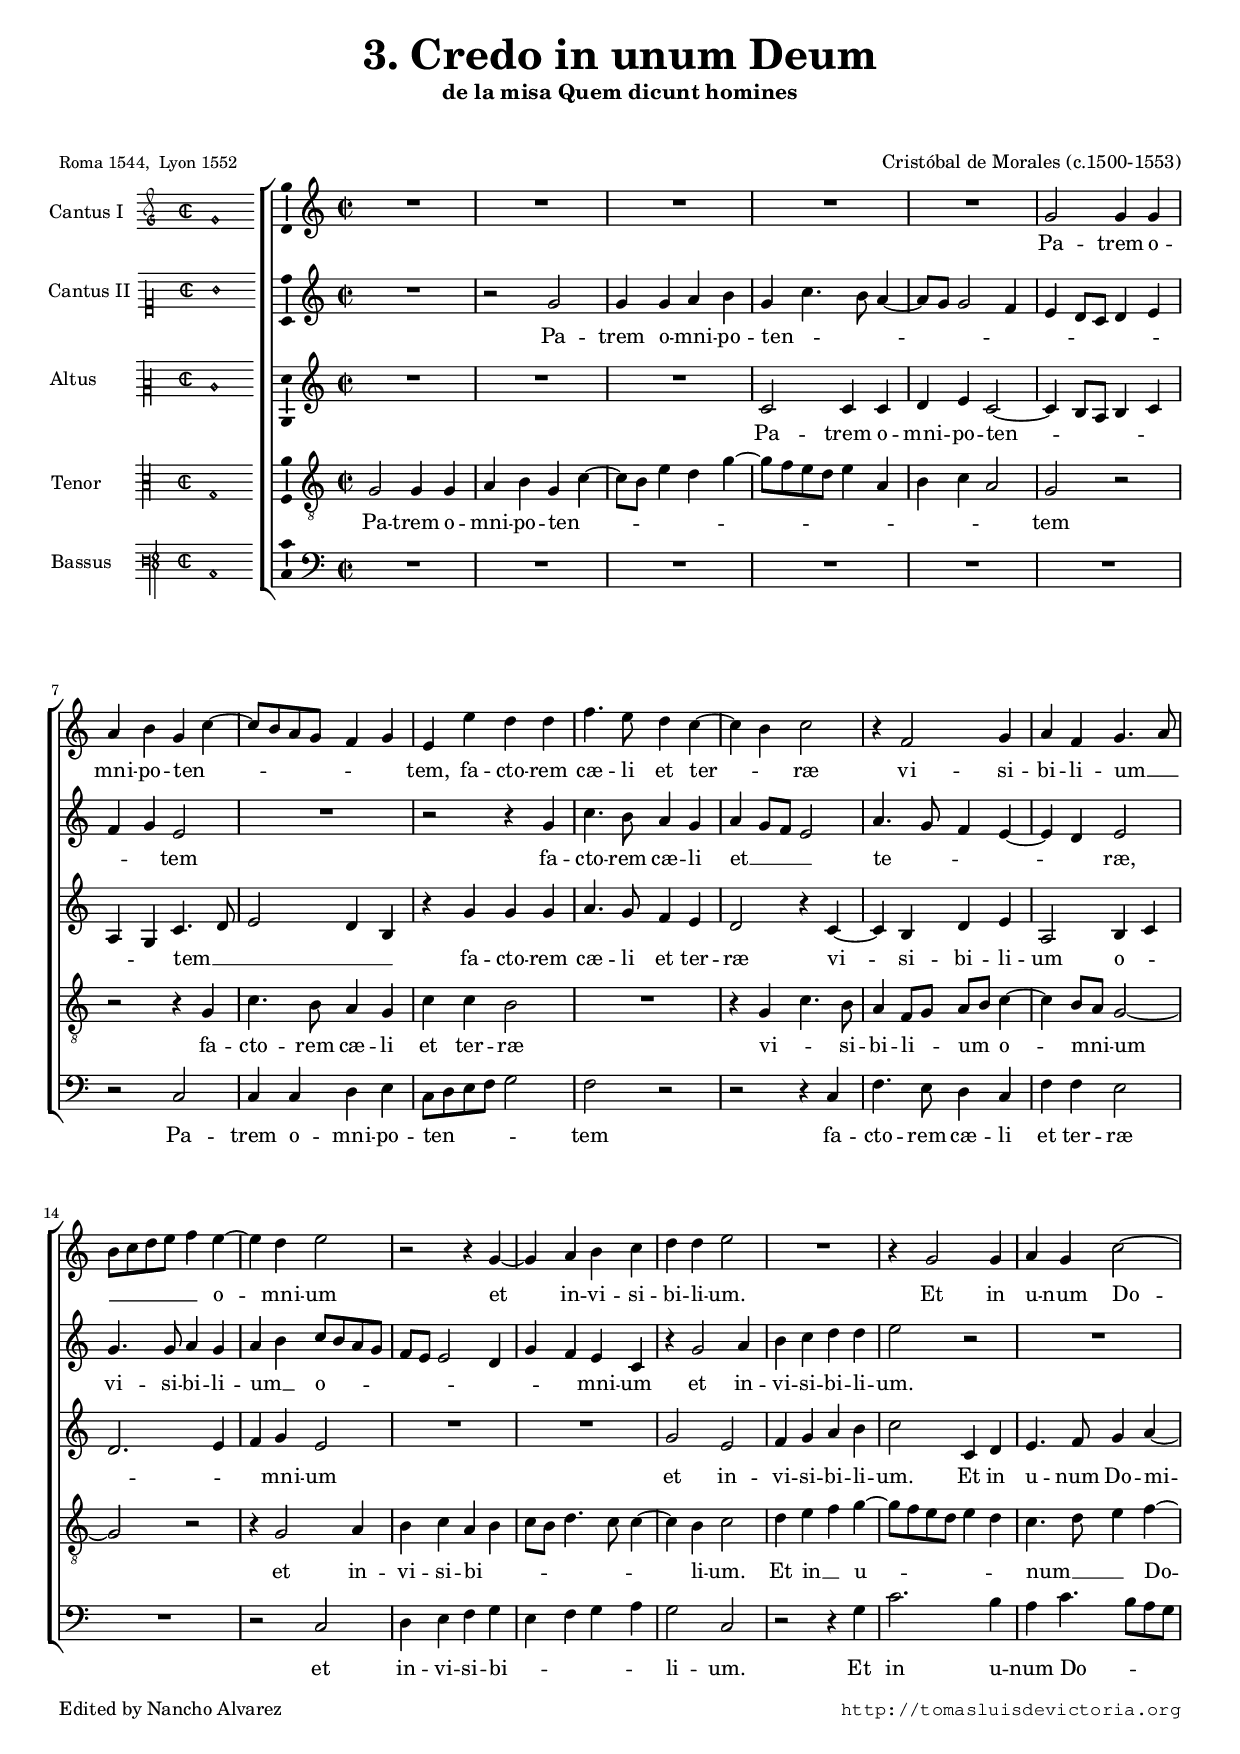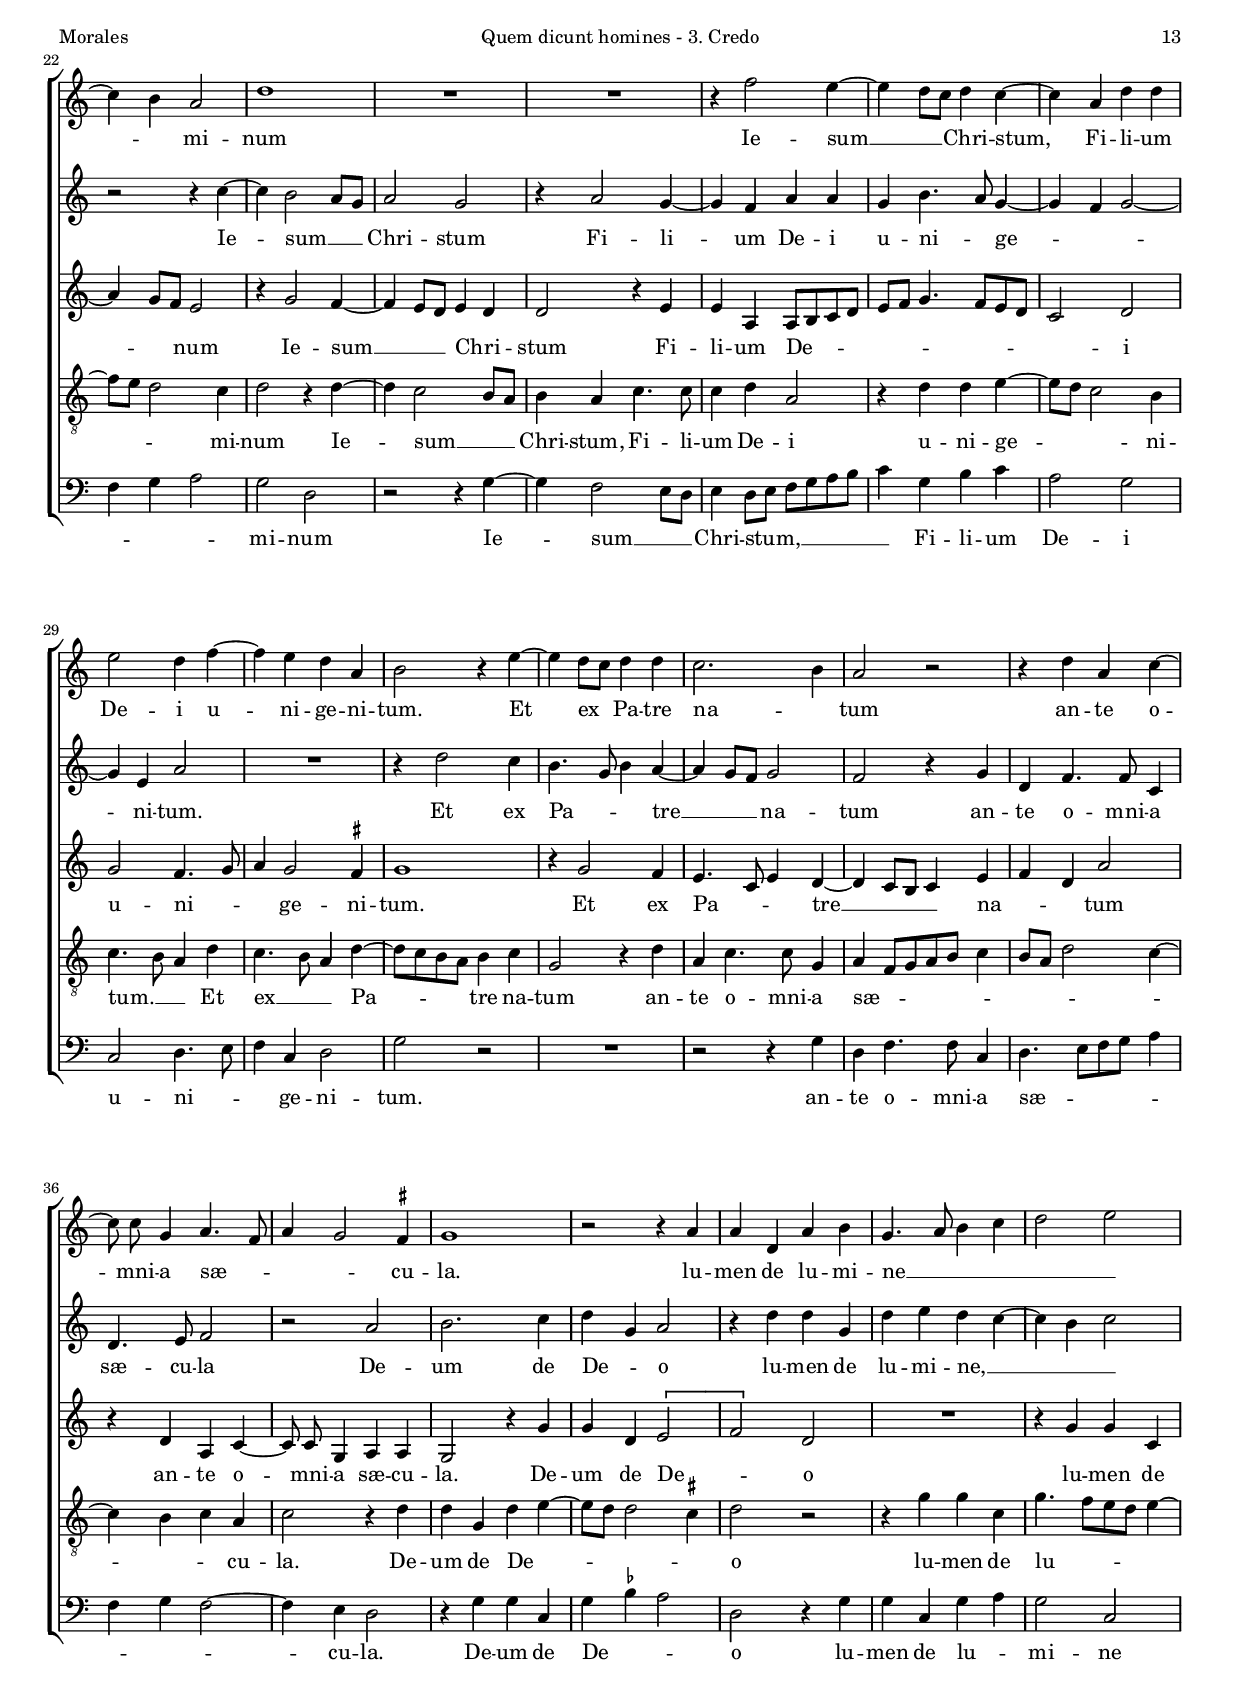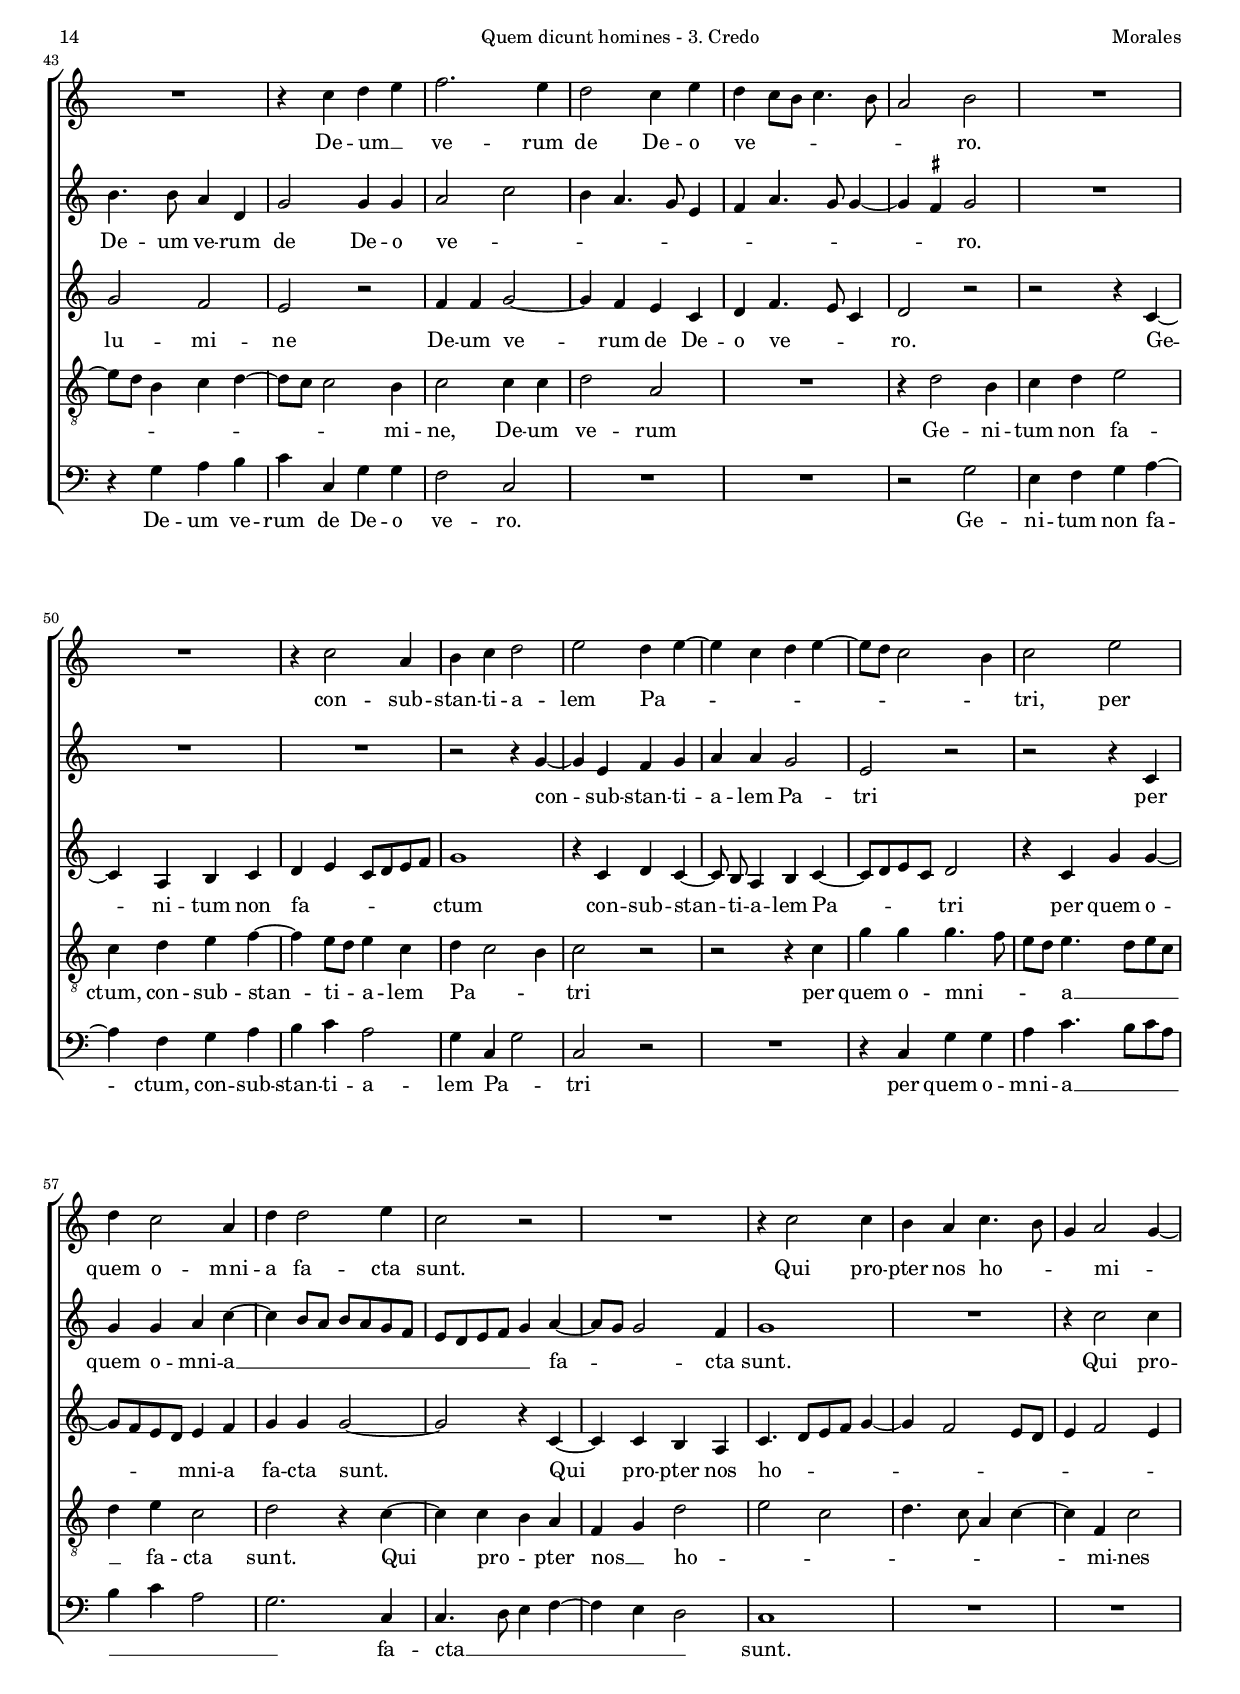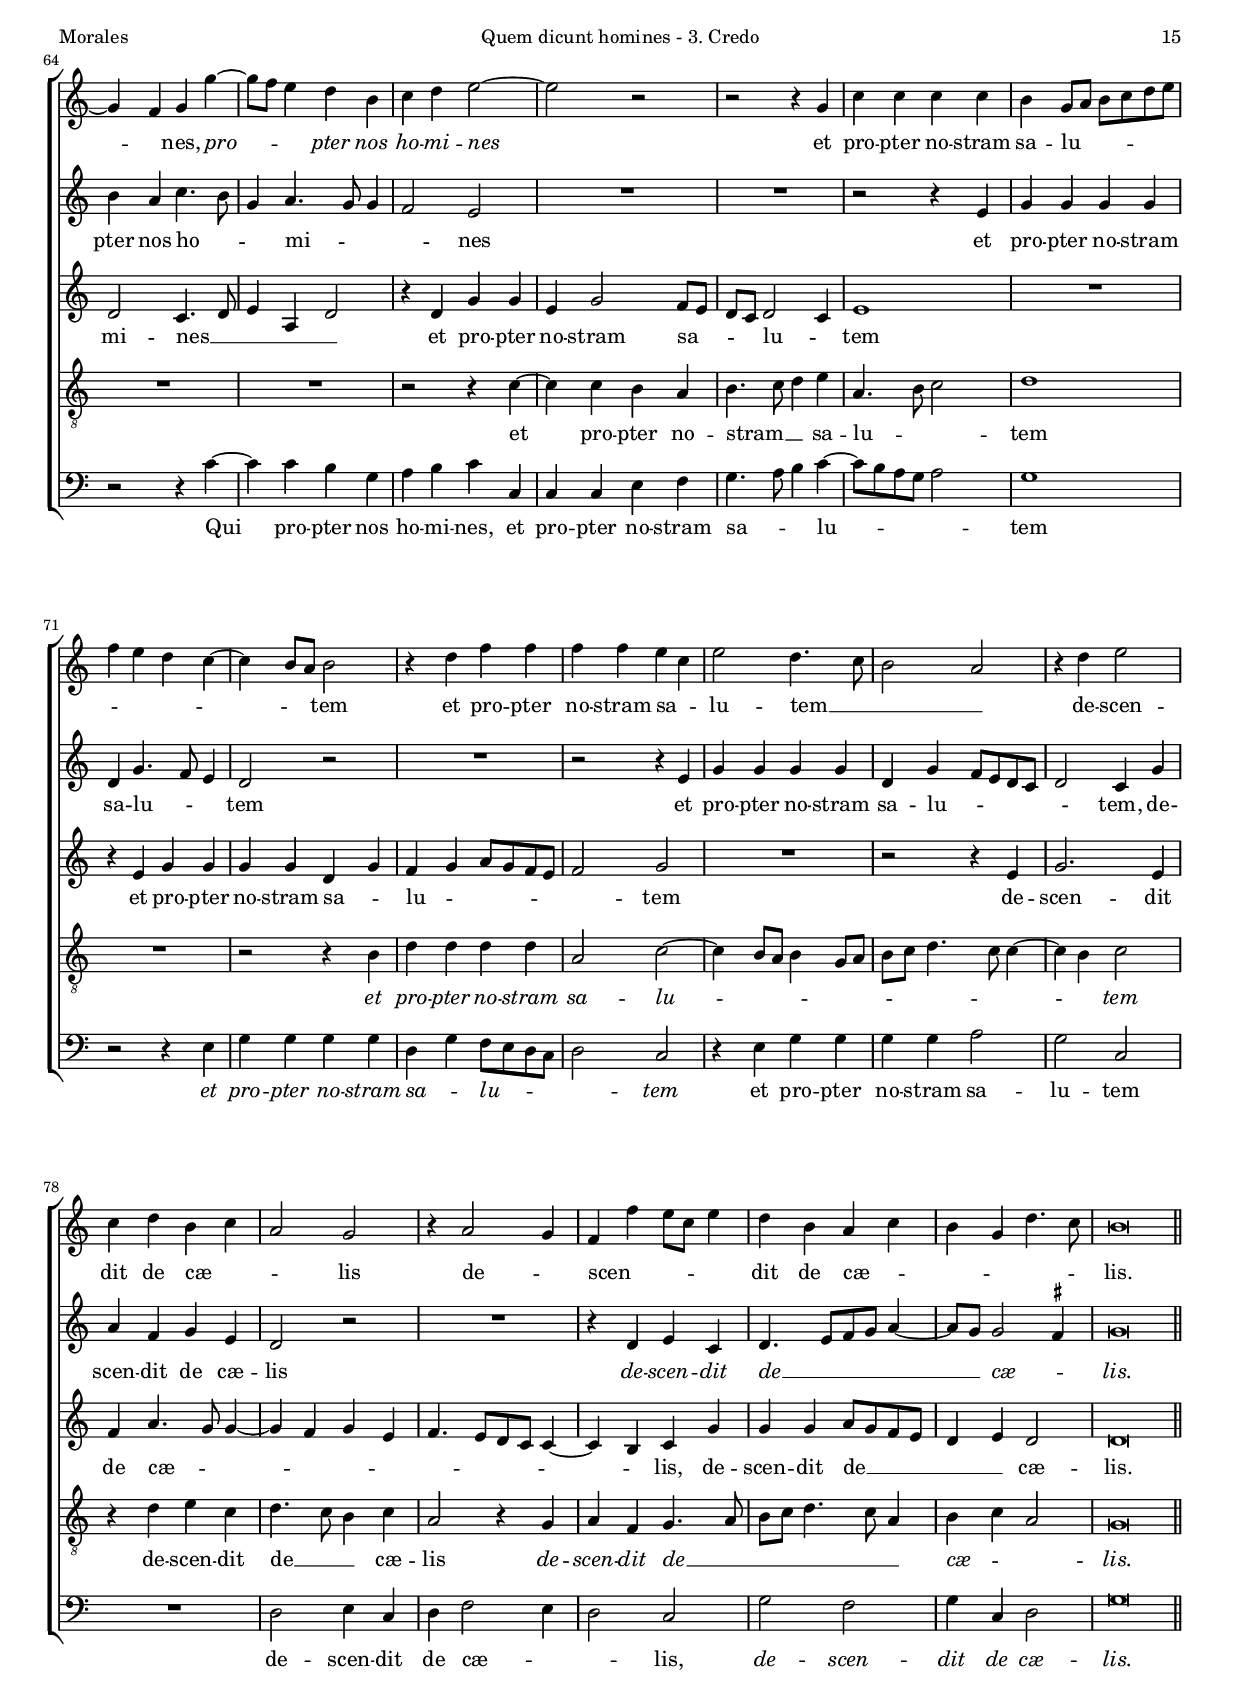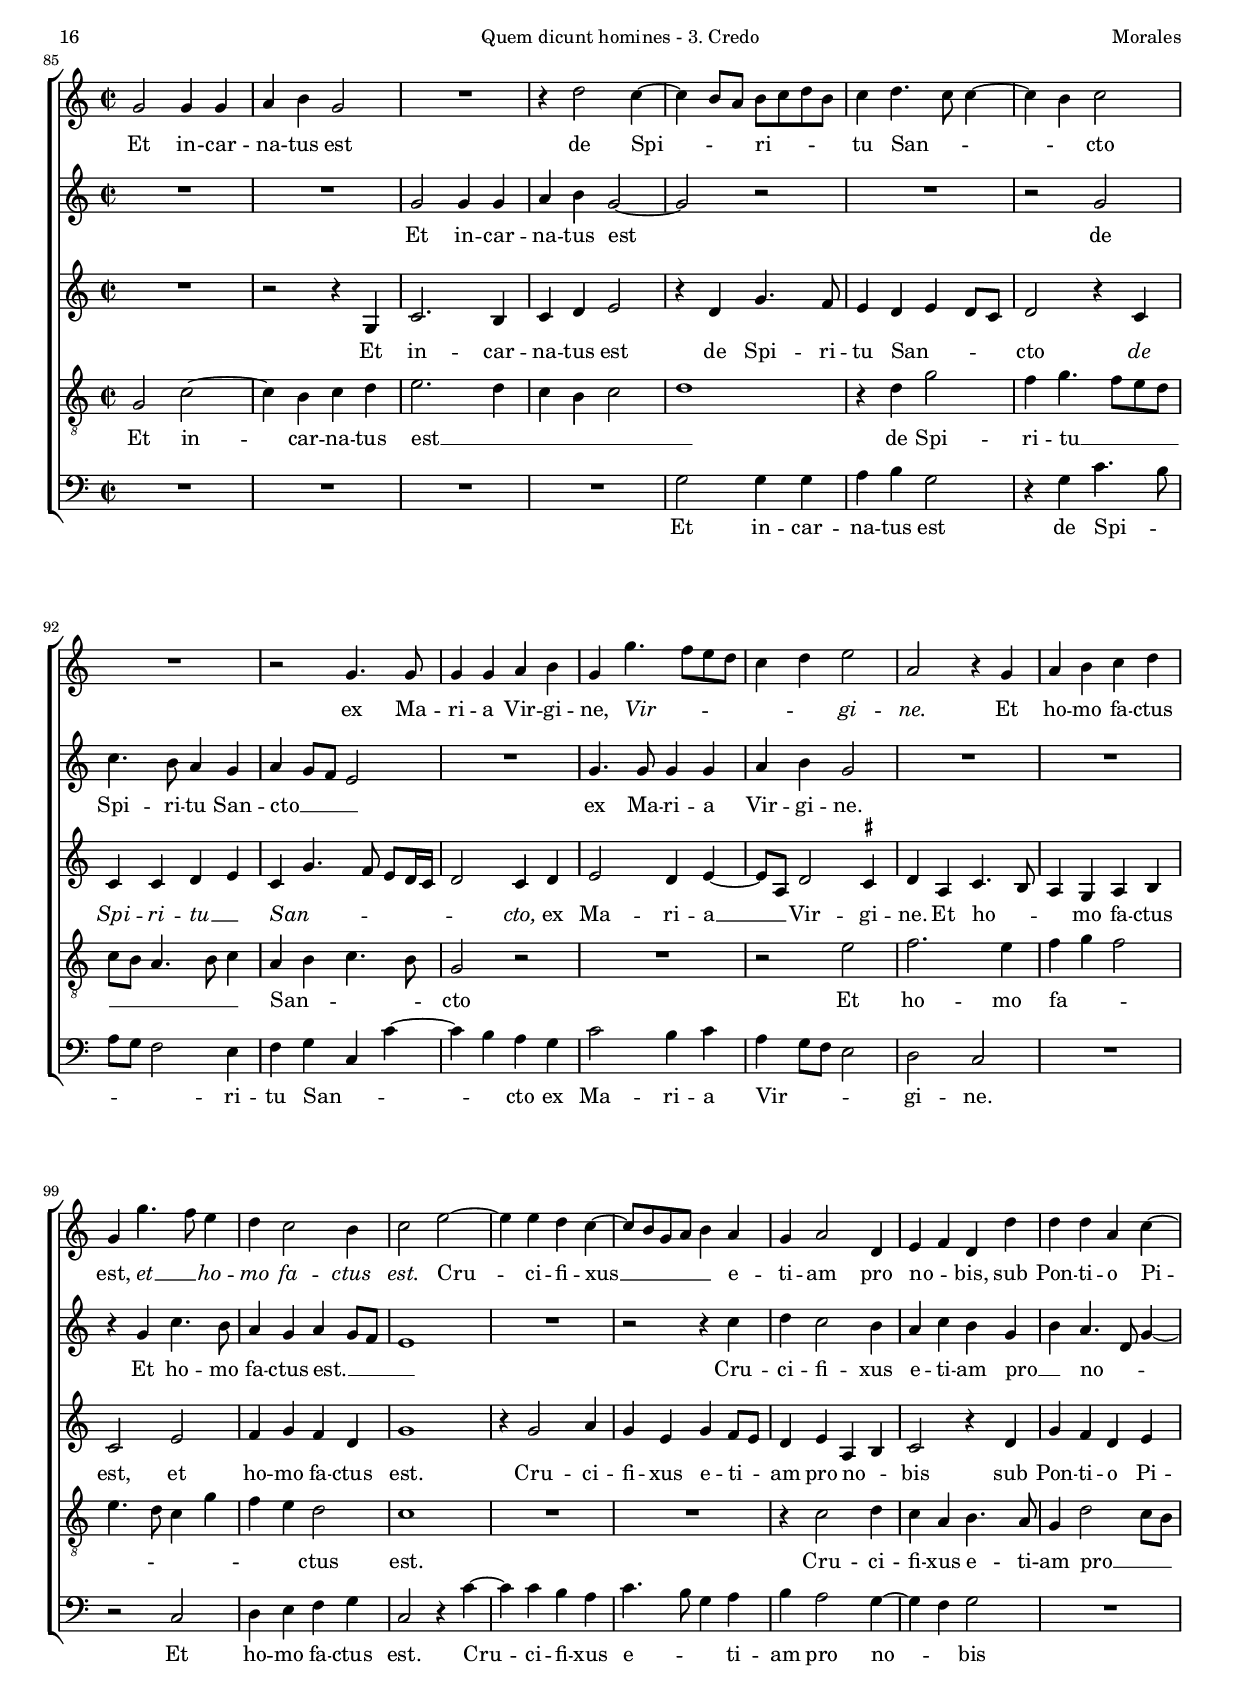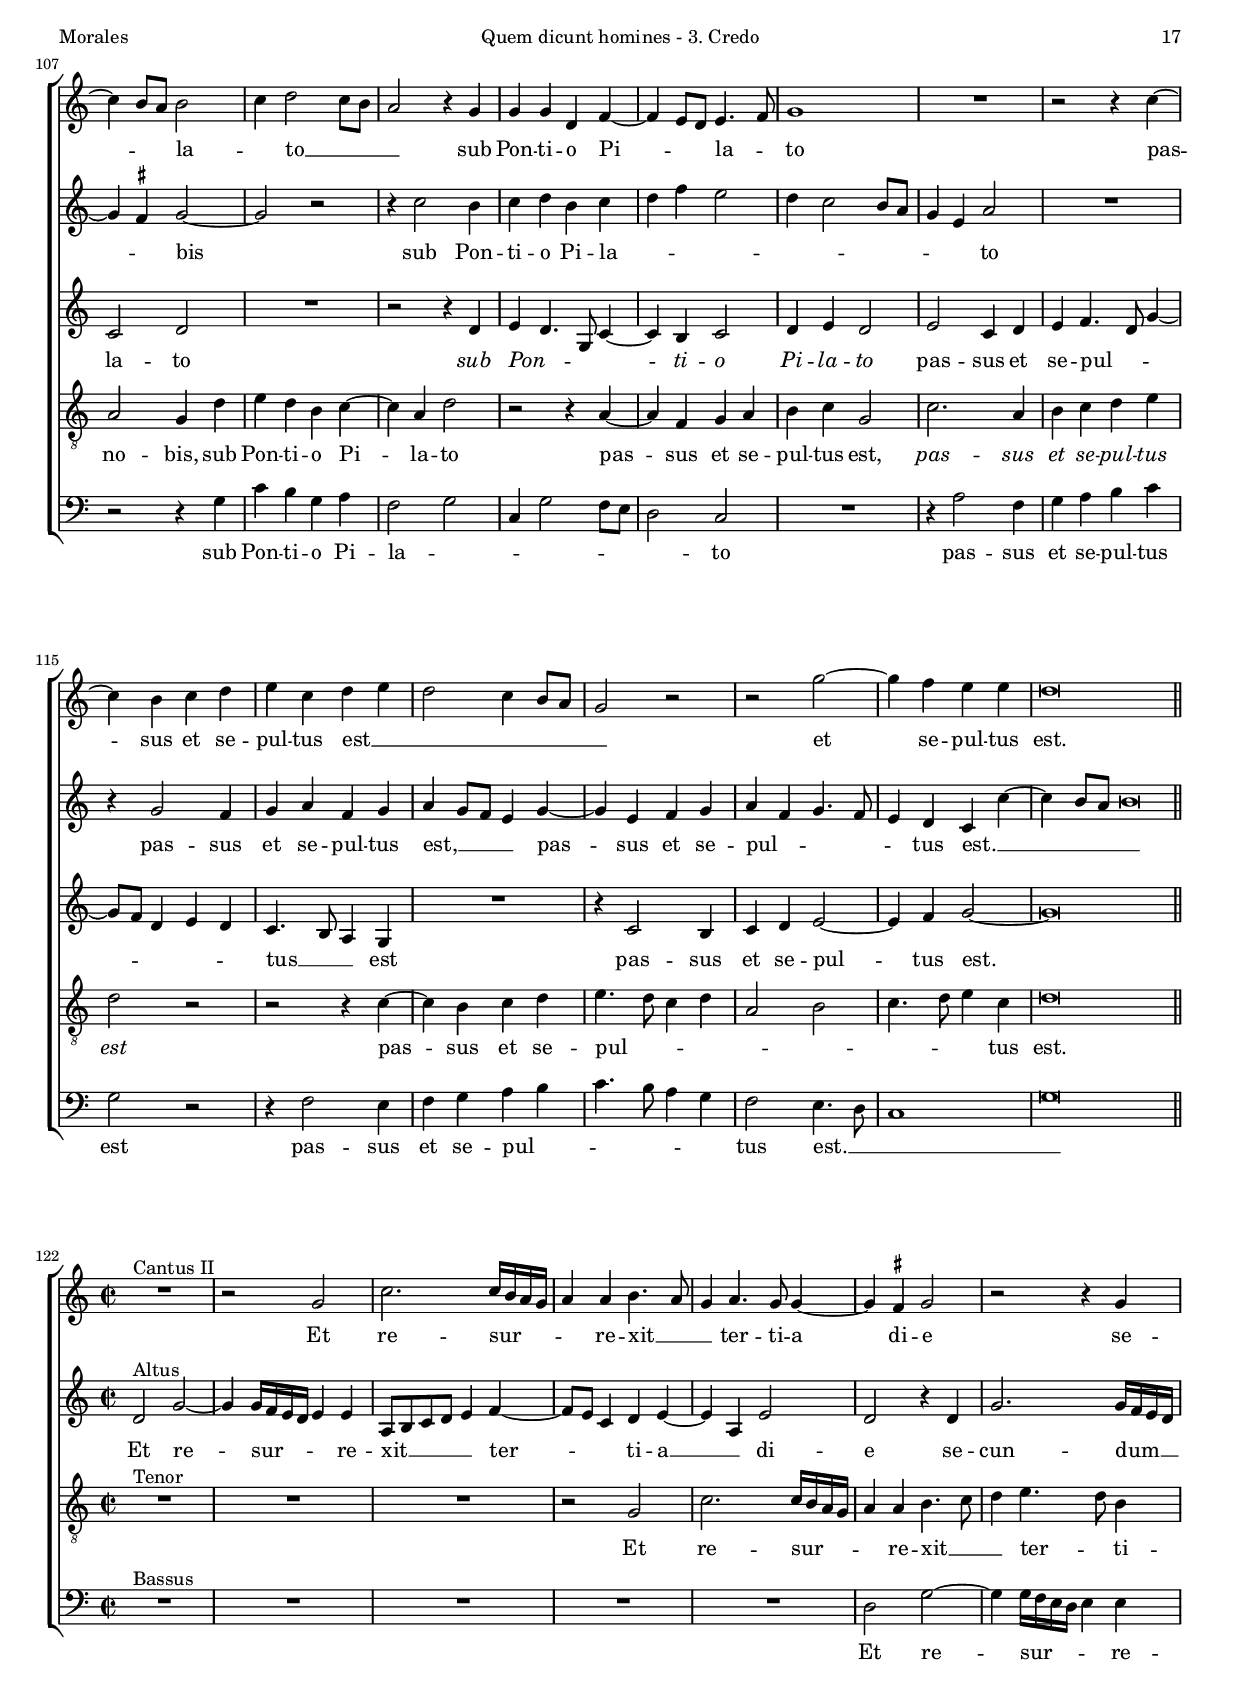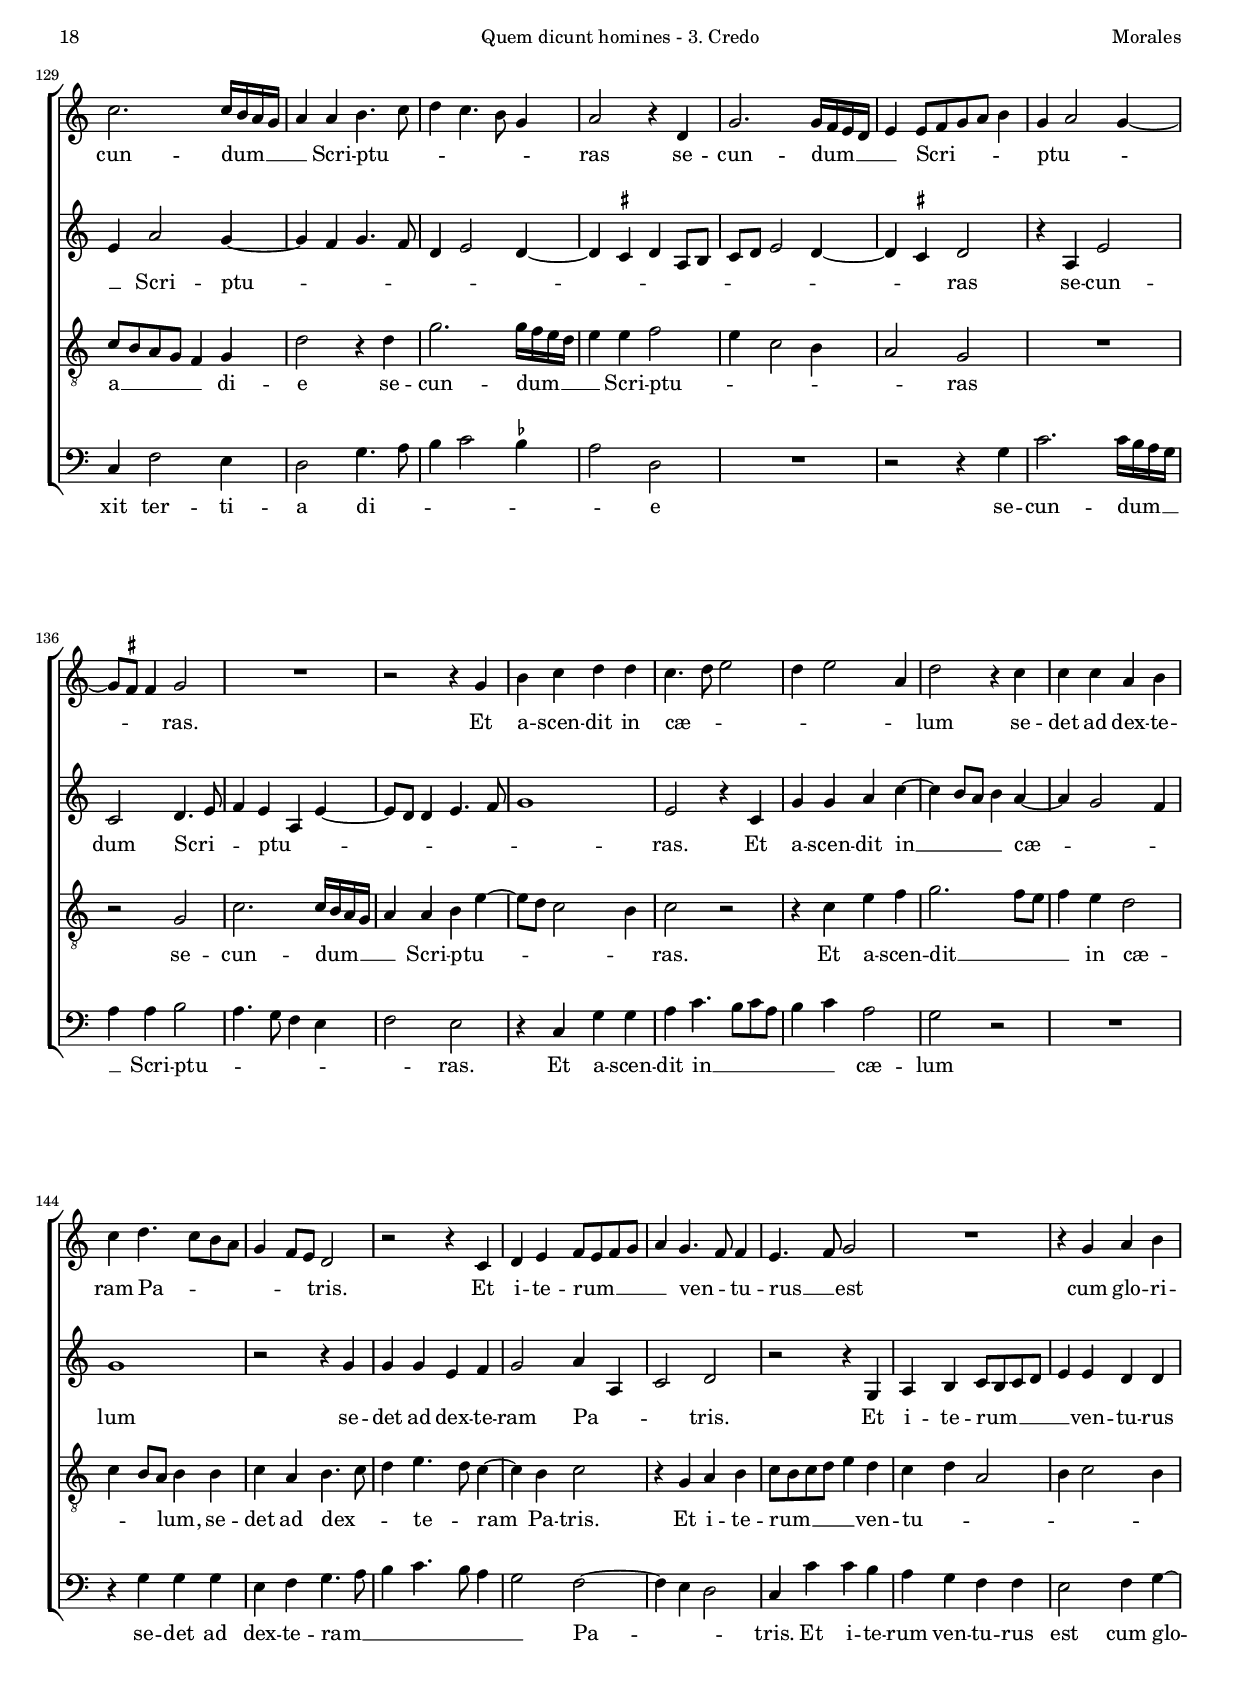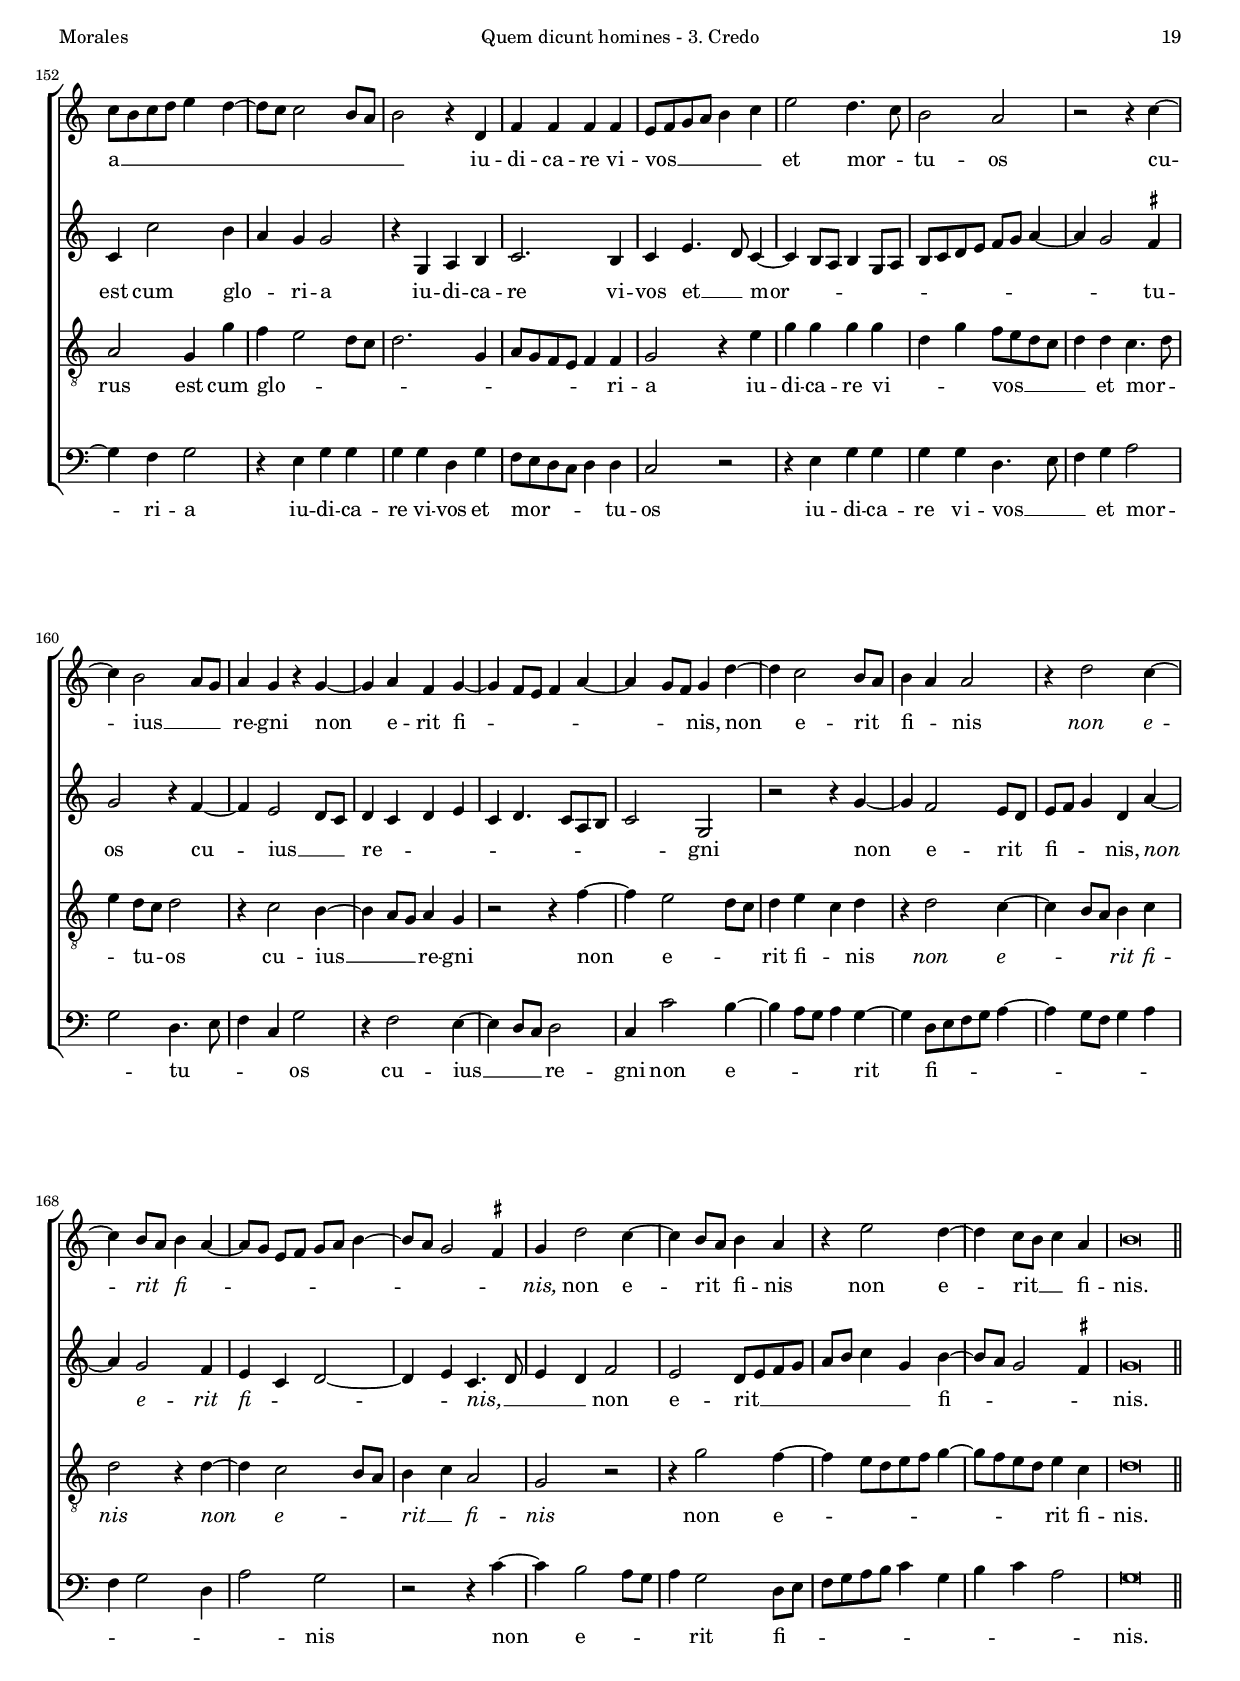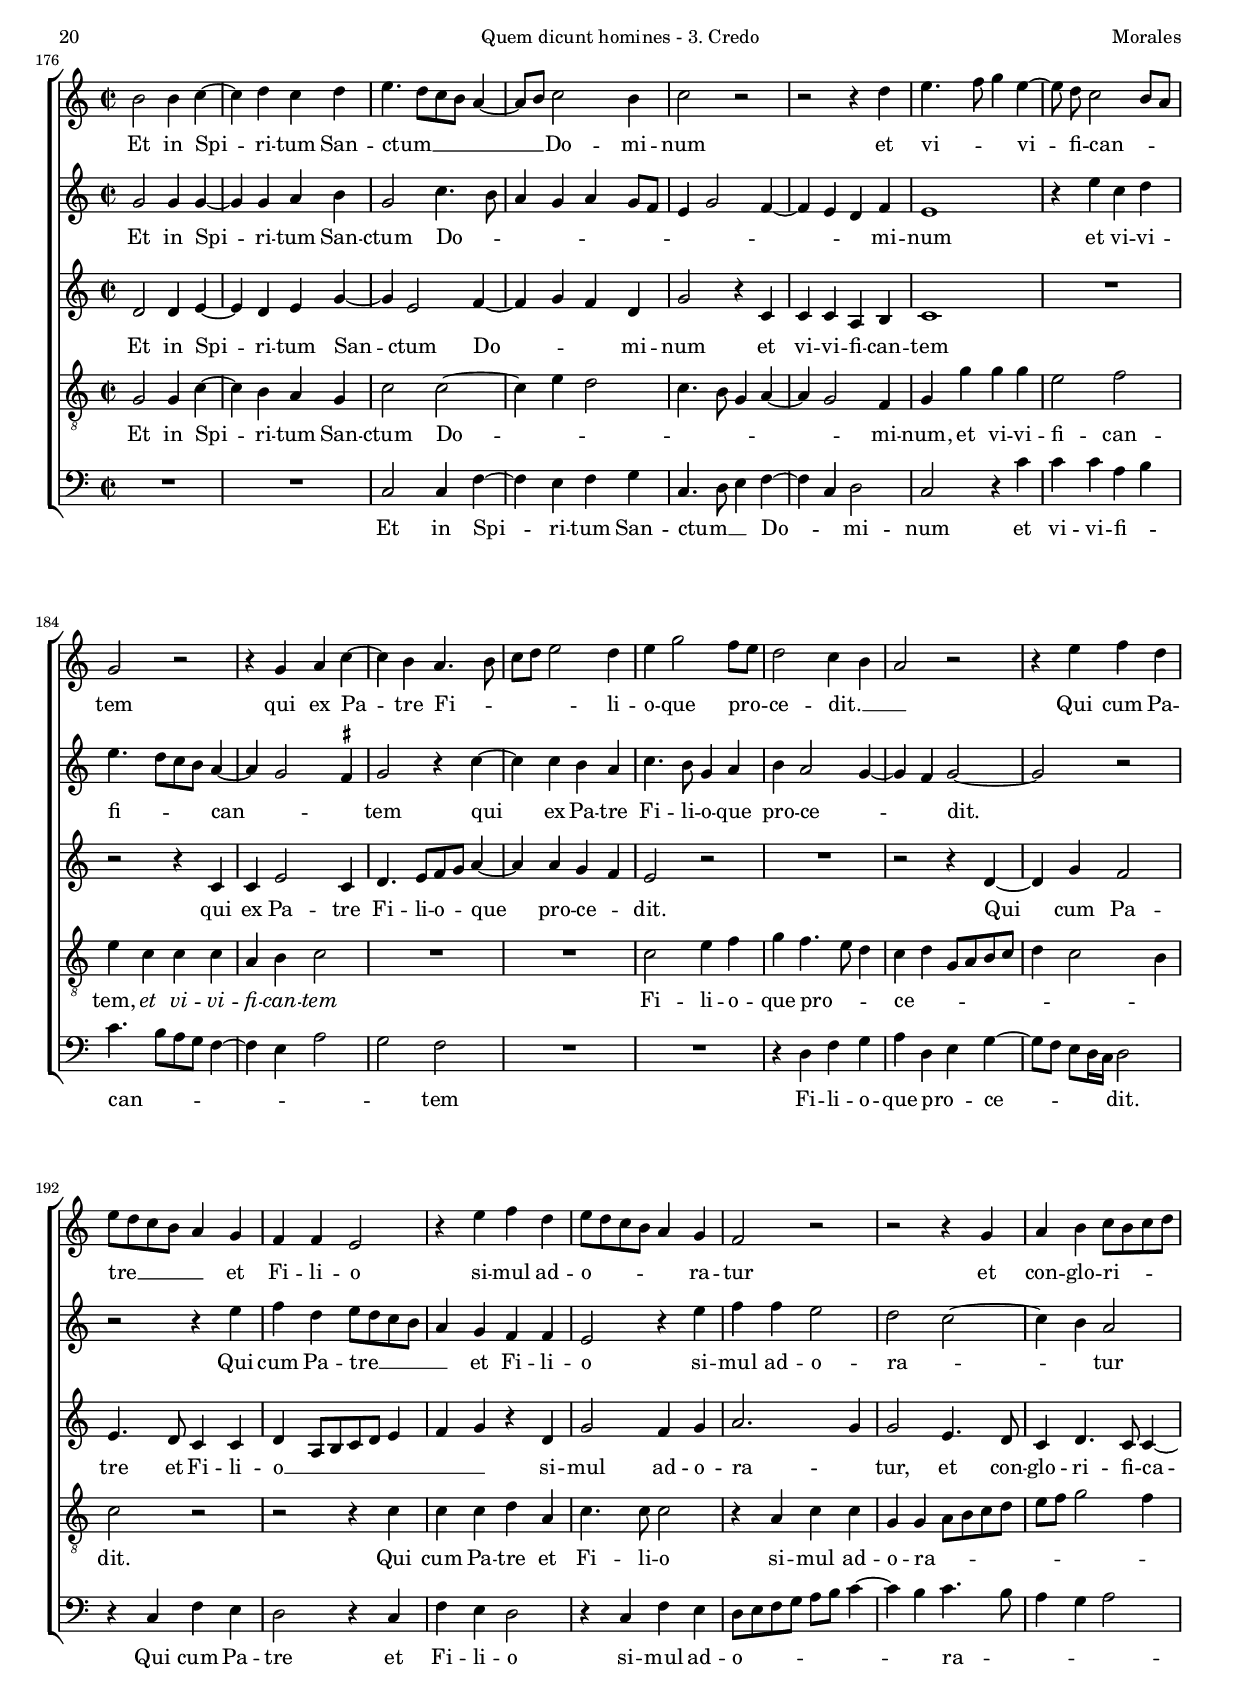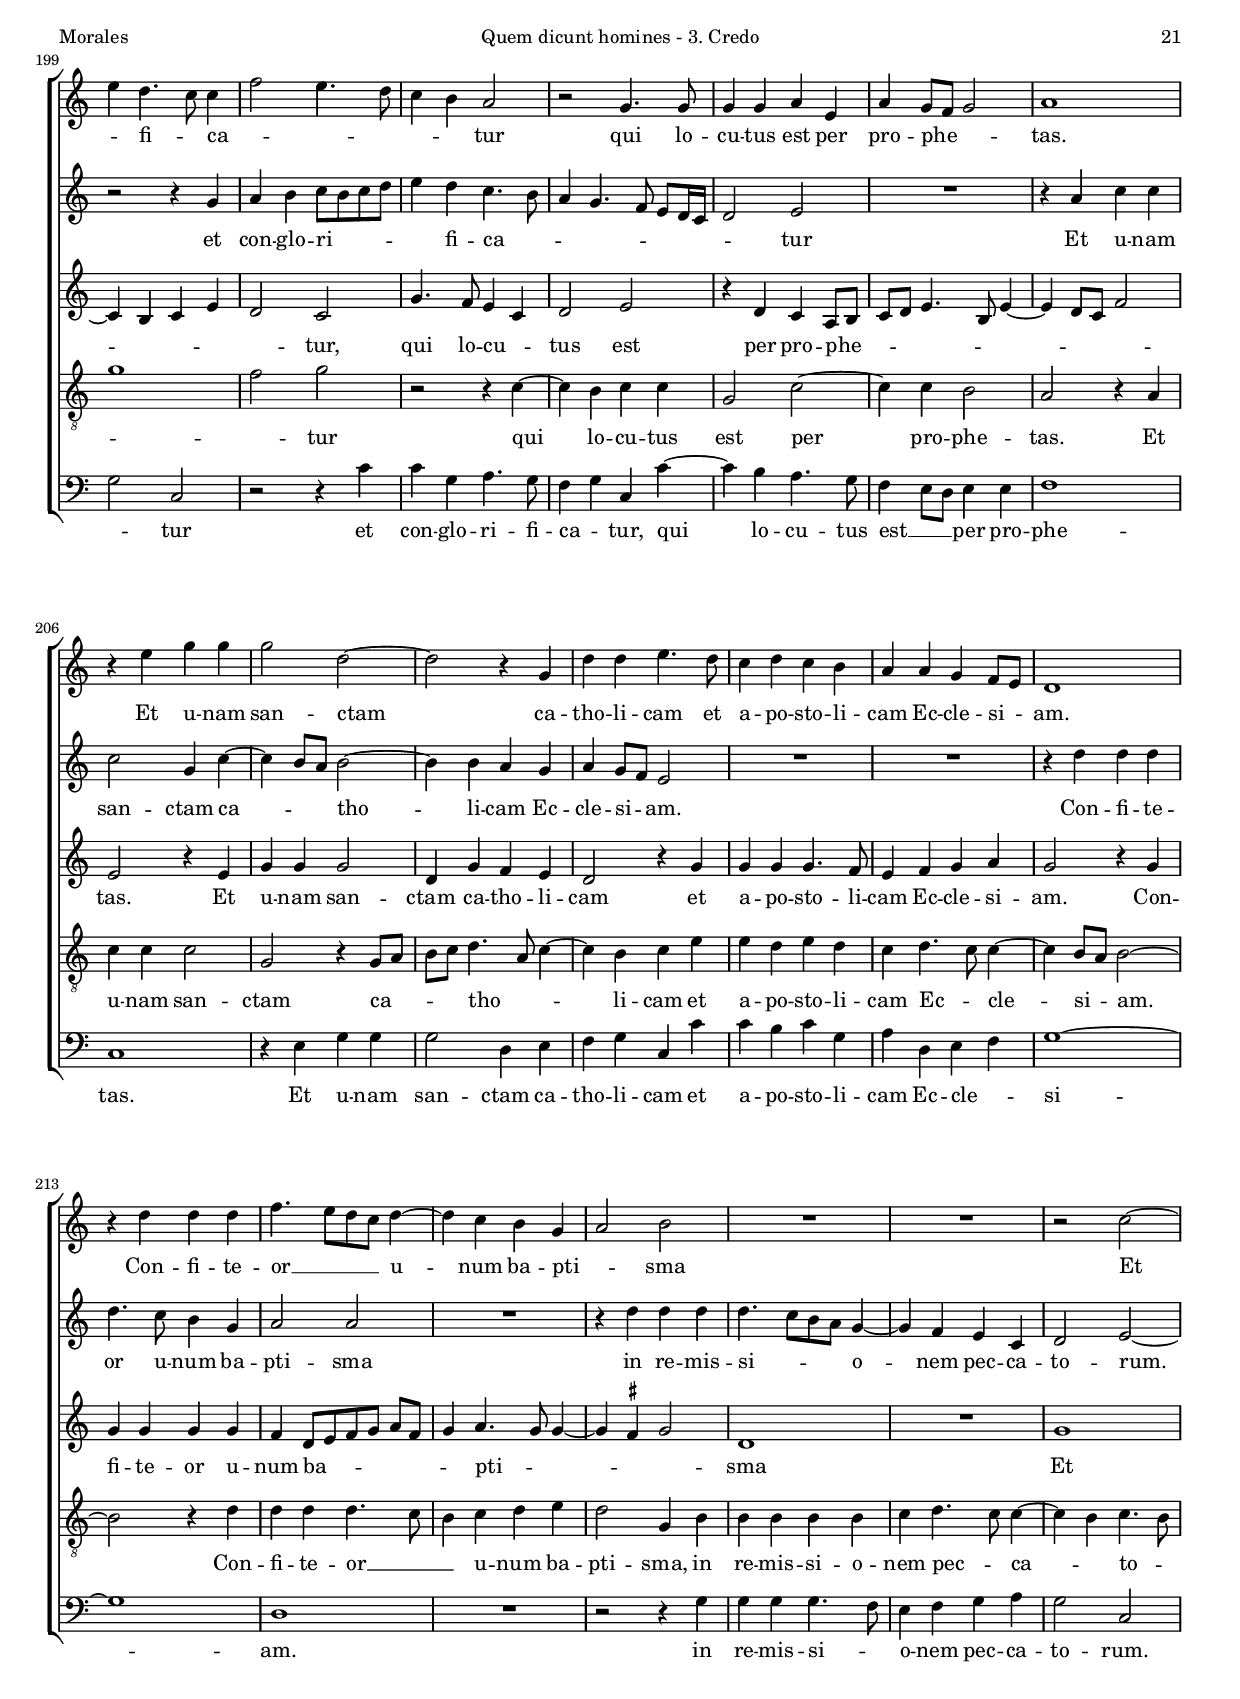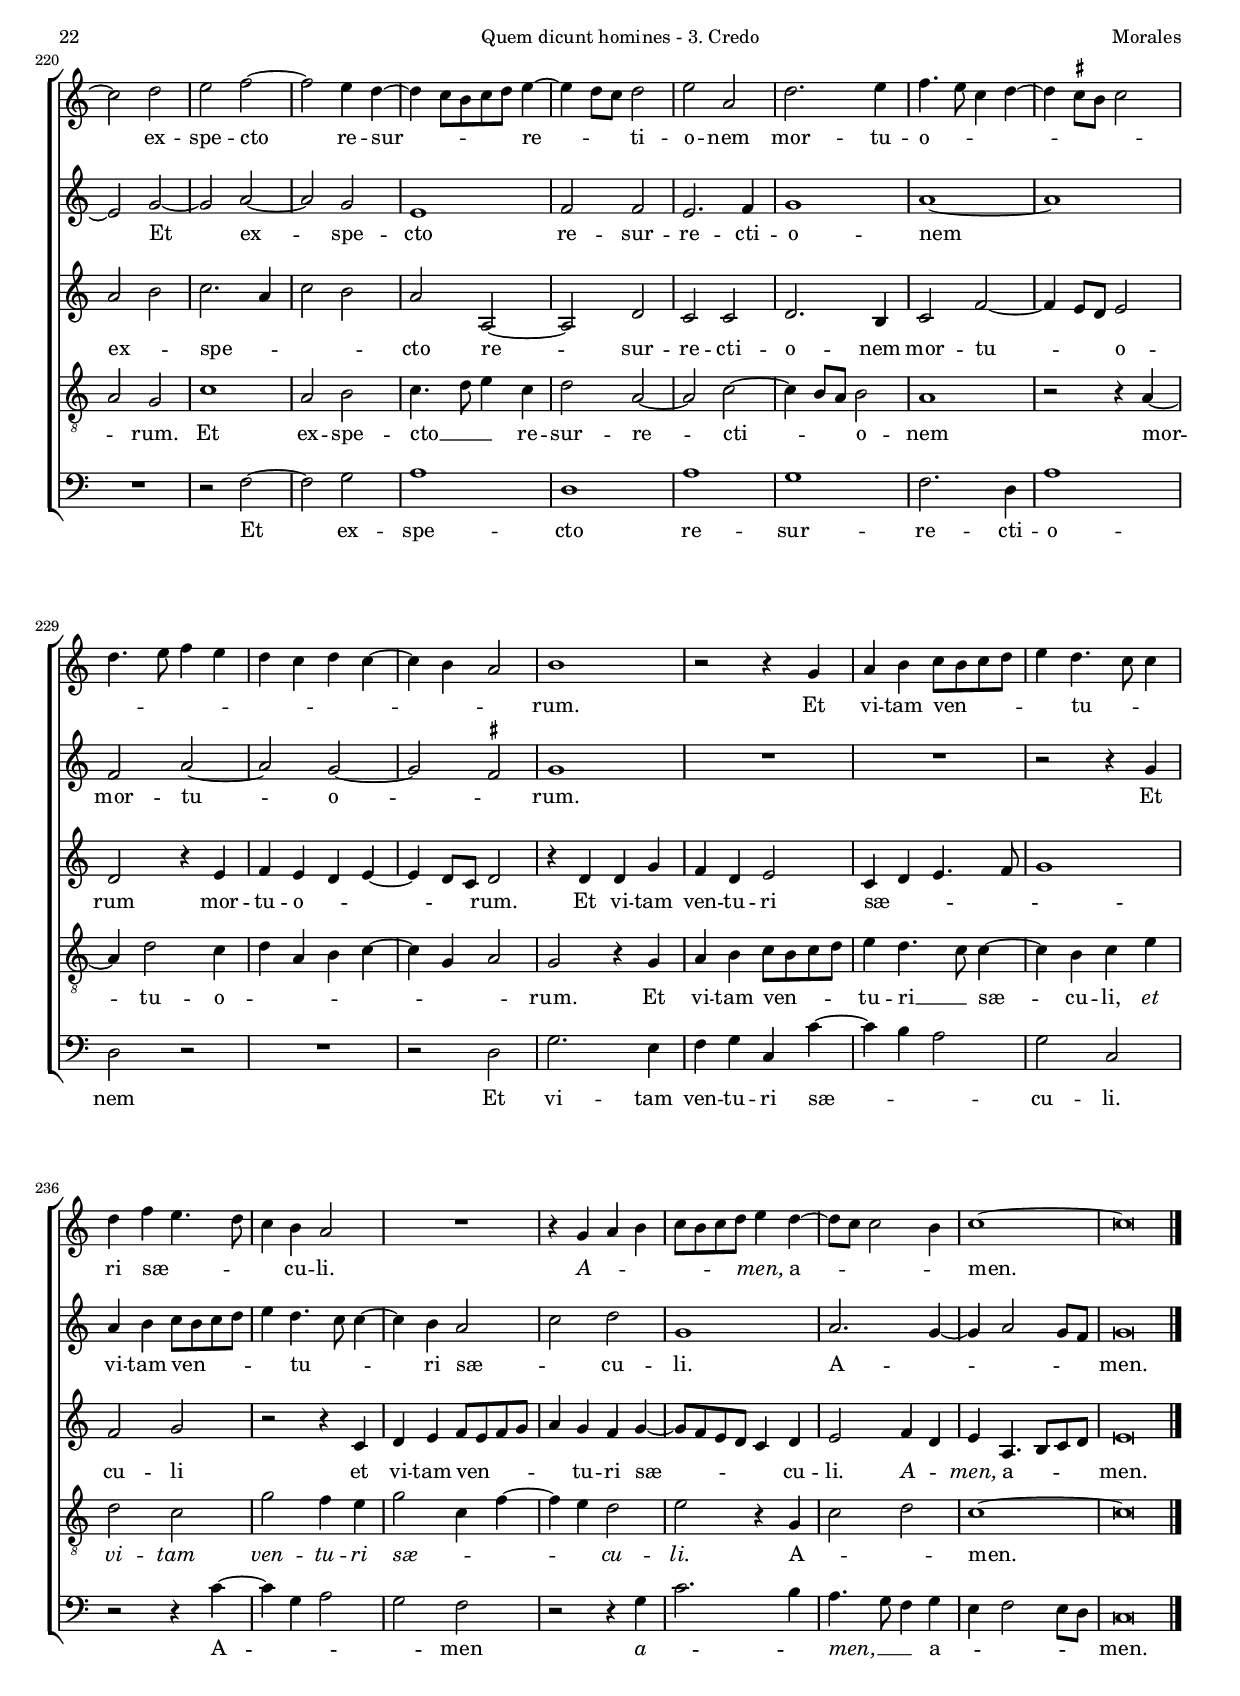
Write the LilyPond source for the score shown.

\version "2.18.0"

#(set-default-paper-size "a4")
#(set-global-staff-size 16.35)
#(ly:set-option 'point-and-click #f)
%mobile -s14.5 -i3.2

italicas=\override LyricText.font-shape = #'italic
rectas=\override LyricText.font-shape = #'upright
ss=\once \set suggestAccidentals = ##t
incipitwidth = 20

showMultiRests = { \set Staff.keepAliveInterfaces = #'( rhythmic-grob-interface multi-measure-rest-interface lyric-interface stanza-number-interface percent-repeat-interface) }
hideMultiRests = \unset Staff.keepAliveInterfaces

htitle="Quem dicunt homines - 3. Credo"
hcomposer="Morales"

\header {
	title=\markup{\fontsize #3 "3. Credo in unum Deum"}
	subtitle="de la misa Quem dicunt homines"
	subsubtitle=\markup{\column{" " " "}}
	composer="Cristóbal de Morales (c.1500-1553)"
        pdfauthor=\composer
	%opus="(-)"
	poet=\markup{\smaller "Roma 1544,  Lyon 1552"} 
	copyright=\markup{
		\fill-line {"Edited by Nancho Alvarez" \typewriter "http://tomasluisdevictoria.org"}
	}
%	tagline=""
}

global={\key c \major \time 2/2 \skip 1*2/2*84 \bar "||" \break
	\override Score.TimeSignature.break-visibility = #'#(#f #t #t)
			\time 2/2 \skip 1*37 \bar "||" \break
			\time 2/2 \skip 1*54 \bar "||" \break
			\time 2/2 \skip 1*68 \bar "|."

}


cantus=\relative c''{
	R1*5
	g2 g4 g
	a b g c ~
	c8 b a g f4 g
	e e' d d
	f4. e8 d4 c ~
	c b c2
	r4 f,2 g4
	a f g4. a8
	b c d e f4 e ~
	e d e2
	r2 r4 g, ~
	g a b c
	d d e2
	R1
	r4 g,2 g4
	a g c2 ~
	c4 b a2
	d1
	R1*2
	r4 f2 e4 ~
	e d8 c d4 c ~
	c a d d
	e2 d4 f ~
	f4 e d a
	b2 r4 e ~
	e d8 c d4 d
	c2. b4
	a2 r
	r4 d a c ~
	c8 \noBeam c g4 a4. f8
	a4 g2 \ss fis4
	g1
	r2 r4 a
	a4 d, a' b
	g4. a8 b4 c
	d2 e
	R1
	r4 c d e
	f2. e4
	d2 c4 e
	d c8 b c4. b8
	a2 b
	R1*2
	r4 c2 a4
	b c d2
	e d4 e ~
	e4 c d e ~
	e8 d c2 b4
	c2 e
	d4 c2 a4
	d d2 e4
	c2 r
	R1
	r4 c2 c4
	b a c4. b8 
	g4 a2 g4 ~
	g f g g' ~
	g8 f e4 d b
	c d e2 ~
	e r
	r2 r4 g,
	c4 c c c
	b g8 a b c d e
	f4 e d c ~
	c b8 a b2
	r4 d f f
	f f e c
	e2 d4. c8
	b2 a
	r4 d e2
	c4 d b c
	a2 g
	r4 a2 g4
	f f'4 e8 c e4
	d b a c
	b g d'4. c8
	b\breve*1/2
	g2 g4 g
	a b g2
	R1
	r4 d'2 c4 ~
	c b8 a b c d b
	c4 d4. c8 c4 ~
	c b c2
	R1
	r2 g4. g8
	g4 g a b
	g g'4. f8 e d
	c4 d e2
	a, r4 g
	a b c d
	g, g'4. f8 e4
	d c2 b4
	c2 e ~
	e4 e d c ~
	c8 b g a b4 a
	g a2 d,4
	e f d d'
	d d a c ~
	c4 b8 a b2
	c4 d2 c8 b
	a2 r4 g
	g g d f ~
	f e8 d e4. f8
	g1
	R1
	r2 r4 c ~
	c b c d
	e c d e
	d2 c4 b8 a
	g2 r
	r g' ~
	g4 f e e
	d\breve*1/2
	R1*54
	b2 b4 c ~
	c d c d
	e4. d8[ c b] a4 ~
	a8 b c2 b4
	c2 r
	r r4 d
	e4. f8 g4 e ~
	e8 \noBeam d c2 b8 a
	g2 r
	r4 g a c ~
	c b a4. b8
	c d e2 d4
	e g2 f8 e
	d2 c4 b
	a2 r
	r4 e' f d
	e8 d c b a4 g
	f f e2
	r4 e' f d
	e8 d c b a4 g
	f2 r
	r r4 g
	a b c8 b c d
	e4 d4. c8 c4
	f2 e4. d8
	c4 b a2
	r2 g4. g8
	g4 g a e
	a4 g8 f g2
	a1
	r4 e' g g
	g2 d ~
	d r4 g,
	d' d e4. d8
	c4 d c b
	a a g f8 e
	d1
	r4 d' d d
	f4. e8[ d c] d4 ~
	d c b g
	a2 b
	R1*2
	r2 c ~
	c d
	e f ~
	f e4 d ~
	d c8[ b c d] e4 ~
	e4 d8 c d2
	e a,
	d2. e4
	f4. e8 c4 d ~
	d \ss cis8 b cis2
	d4. e8 f4 e
	d c d c ~
	c b a2
	b1
	r2 r4 g
	a4 b c8 b c d
	e4 d4. c8 c4
	d f e4. d8
	c4 b a2
	R1
	r4 g a b
	c8 b c d e4 d ~
	d8 c c2 b4
	c1 ~
	c\breve*1/2
}

cantusdos=\relative c''{
	R1
	r2 g
	g4 g a b
	g c4. b8 a4 ~
	a8 g g2 f4
	e d8 c d4 e
	f g e2
	R1
	r2 r4 g
	c4. b8 a4 g
	a g8 f e2
	a4. g8 f4 e ~
	e d e2
	g4. g8 a4 g
	a4 b c8 b a g
	f e e2 d4
	g f e c
	r4 g'2 a4
	b c d d
	e2 r
	R1
	r2 r4 c ~
	c4 b2 a8 g
	a2 g
	r4 a2 g4 ~
	g f a a
	g4 b4. a8 g4 ~
	g f g2 ~
	g4 e a2
	R1
	r4 d2 c4
	b4. g8 b4 a ~
	a g8 f g2
	f r4 g
	d4 f4. f8 c4
	d4. e8 f2
	r2 a
	b2. c4
	d g, a2
	r4 d d g,
	d' e d c ~
	c b c2
	b4. b8 a4 d, 
	g2 g4 g
	a2 c
	b4 a4. g8 e4 
	f a4. g8 g4 ~
	g \ss fis g2
	R1*3
	r2 r4 g ~
	g e f g 
	a a g2
	e r
	r r4 c
	g' g a c ~
	c b8 a b a g f 
	e d e f g4 a ~
	a8 g g2 f4
	g1
	R1
	r4 c2 c4
	b4 a c4. b8
	g4 a4. g8 g4
	f2 e
	R1*2
	r2 r4 e
	g g g g
	d g4. f8 e4
	d2 r
	R1
	r2 r4 e
	g g g g
	d g f8 e d c
	d2 c4 g'
	a f g e
	d2 r
	R1
	r4 d e c
	d4. e8[ f g] a4 ~
	a8 g g2 \ss fis4 
	g\breve*1/2
	R1*2
	g2 g4 g 
	a b g2 ~
	g r
	R1
	r2 g
	c4. b8 a4 g
	a4 g8 f e2
	R1
	g4. g8 g4 g
	a b g2
	R1*2
	r4 g c4. b8
	a4 g a g8 f
	e1
	R1
	r2 r4 c'
	d c2 b4
	a c b g
	b a4. d,8 g4 ~
	g4 \ss fis g2 ~
	g r
	r4 c2 b4
	c d b c
	d f e2
	d4 c2 b8 a
	g4 e a2
	R1
	r4 g2 f4
	g a f g 
	a g8 f e4 g ~
	g e f g
	a f g4. f8
	e4 d c c' ~
	c b8 a b\breve*1/4
	s4*0^\markup{"Cantus II"}
	R1
	r2 g
	c2. c16 b a g
	a4 a b4. a8
	g4 a4. g8 g4 ~
	g \ss fis4 g2
	r2 r4 g
	c2. c16 b a g
	a4 a b4. c8
	d4 c4. b8 g4
	a2 r4 d,
	g2. g16 f e d
	e4 e8[ f g a] b4
	g4 a2 g4 ~
	g8 \ss fis fis4 g2
	R1
	r2 r4 g
	b c d d
	c4. d8 e2
	d4 e2 a,4
	d2 r4 c
	c c a b
	c d4. c8 b a
	g4 f8 e d2
	r2 r4 c
	d e f8 e f g
	a4 g4. f8 f4
	e4. f8 g2
	R1
	r4 g a b
	c8 b c d e4 d ~
	d8 c c2 b8 a
	b2 r4 d,
	f f f f
	e8 f g a b4 c
	e2 d4. c8
	b2 a
	r2 r4 c ~
	c b2 a8 g
	a4 g r g ~
	g a f g ~
	g f8 e f4 a ~
	a4 g8 f g4 d' ~
	d c2 b8 a
	b4 a a2
	r4 d2 c4 ~
	c b8 a b4 a ~
	a8[ g] e[ f] g[ a] b4 ~
	b8 a g2 \ss fis4
	g d'2 c4 ~
	c b8 a b4 a
	r4 e'2 d4 ~
	d c8 b c4 a 
	b\breve*1/2
	g2 g4 g ~
	g g a b
	g2 c4. b8
	a4 g a g8 f
	e4 g2 f4 ~
	f e d f
	e1
	r4 e' c d
	e4. d8[ c b] a4 ~
	a4 g2 \ss fis4
	g2 r4 c4 ~
	c4 c b a
	c4. b8 g4 a
	b4 a2 g4 ~
	g f g2 ~
	g r
	r r4 e'
	f d e8 d c b
	a4 g f f
	e2 r4 e'
	f f e2
	d c ~
	c4 b a2
	r2 r4 g
	a b c8 b c d
	e4 d c4. b8
	a4 g4. f8 e[ d16 c]
	d2 e
	R1
	r4 a c c
	c2 g4 c ~
	c b8 a b2 ~
	b4 b a g
	a4 g8 f e2
	R1*2
	r4 d' d d
	d4. c8 b4 g
	a2 a
	R1
	r4 d d d
	d4. c8[ b a] g4 ~
	g f e c
	d2 e ~
	e g ~
	g a ~
	a g 
	e1
	f2 f
	e2. f4 %csic fis
	g1
	a1 ~
	a
	f2 a ~
	a g ~
	g \ss fis
	g1
	R1*2
	r2 r4 g
	a b c8 b c d
	e4 d4. c8 c4 ~
	c b a2
	c2 d
	g,1
	a2. g4 ~
	g a2 g8 f
	g\breve*1/2
}

altus=\relative c'{
	R1*3
	c2 c4 c
	d e c2 ~
	c4 b8 a b4 c
	a g c4. d8
	e2 d4 b
	r4 g' g g
	a4. g8 f4 e
	d2 r4 c ~
	c b d e
	a,2 b4 c
	d2. e4
	f4 g e2
	R1*2
	g2 e
	f4 g a b
	c2 c,4 d
	e4. f8 g4 a ~
	a g8 f e2
	r4 g2 f4 ~
	f e8 d e4 d
	d2 r4 e
	e a, a8 b c d
	e f g4. f8 e d
	c2 d
	g2 f4. g8
	a4 g2 \ss fis4
	g1
	r4 g2 f4
	e4. c8 e4 d ~
	d c8 b c4 e
	f4 d a'2
	r4 d, a c ~
	c8 \noBeam c g4 a a
	g2 r4 g'
	g d \[e2
	f\] d
	R1
	r4 g g c,
	g'2 f
	e r
	f4 f g2 ~
	g4 f e c
	d f4. e8 c4
	d2 r
	r r4 c ~
	c4 a b c
	d e c8 d e f
	g1
	r4 c, d c ~
	c8 \noBeam b a4 b c ~
	c8 d e c d2
	r4 c g' g ~
	g8 f e d e4 f
	g g g2 ~
	g r4 c, ~
	c c b a 
	c4. d8[ e f] g4 ~
	g4 f2 e8 d
	e4 f2 e4
	d2 c4. d8
	e4 a, d2
	r4 d g g
	e4 g2 f8 e
	d c d2 c4
	e1
	R1
	r4 e g g
	g g d g
	f g a8 g f e
	f2 g
	R1
	r2 r4 e
	g2. e4
	f a4. g8 g4 ~
	g4 f g e
	f4. e8[ d c] c4 ~
	c b c g'
	g g a8 g f e
	d4 e d2
	d\breve*1/2
	R1
	r2 r4 g,
	c2. b4
	c d e2
	r4 d g4. f8
	e4 d e d8 c
	d2 r4 c
	c c d e
	c g'4. f8 e[ d16 c]
	d2 c4 d
	e2 d4 e ~
	e8 a, d2 \ss cis4
	d a c4. b8
	a4 g a b
	c2 e
	f4 g f d
	g1
	r4 g2 a4
	g4 e g f8 e
	d4 e a, b
	c2 r4 d
	g f d e
	c2 d
	R1
	r2 r4 d
	e d4. g,8 c4 ~
	c b c2
	d4 e d2
	e c4 d
	e f4. d8 g4 ~
	g8 f d4 e d
	c4. b8 a4 g
	R1
	r4 c2 b4 
	c d e2 ~
	e4 f g2 ~
	g\breve*1/2
	s4*0^\markup{"Altus"}
        d2 g ~
	g4 g16 f e d e4 e
	a,8 b c d e4 f ~
	f8 e c4 d e ~
	e a, e'2
	d r4 d
	g2. g16 f e d
	e4 a2 g4 ~
	g f g4. f8
	d4 e2 d4 ~
	d \ss cis d a8 b
	c d e2 d4 ~
	d \ss cis d2
	r4 a e'2
	c2 d4. e8
	f4 e a, e' ~
	e8 d d4 e4. f8
	g1
	e2 r4 c
	g' g a c ~
	c b8 a b4 a ~
	a g2 f4
	g1
	r2 r4 g
	g g e f
	g2 a4 a,
	c2 d
	r2 r4 g,
	a b c8 b c d
	e4 e d d
	c c'2 b4
	a g g2
	r4 g, a b
	c2. b4
	c e4. d8 c4 ~
	c b8 a b4 g8 a
	b c d e f g a4 ~
	a4 g2 \ss fis4
	g2 r4 f ~
	f e2 d8 c
	d4 c d e
	c d4. c8 a b
	c2 g
	r2 r4 g' ~
	g f2 e8 d
	e f g4 d a' ~
	a g2 f4
	e c d2 ~
	d4 e c4. d8
	e4 d f2
	e d8 e f g
	a b c4 g  b4 ~
	b8 a g2 \ss fis4
	g\breve*1/2
	d2 d4 e ~
	e d e g ~
	g e2 f4 ~
	f g f d
	g2 r4 c,
	c c a b
	c1
	R1
	r2 r4 c
	c4 e2 c4
	d4. e8[ f g] a4 ~
	a a g f
	e2 r
	R1
	r2 r4 d ~
	d g f2
	e4. d8 c4 c
	d a8[ b c d] e4
	f g r d
	g2 f4 g
	a2. g4
	g2 e4. d8
	c4 d4. c8 c4 ~
	c4 b c e
	d2 c
	g'4. f8 e4 c
	d2 e
	r4 d c a8 b
	c8 d e4. b8 e4 ~
	e d8 c f2
	e r4 e
	g g g2
	d4 g f e
	d2 r4 g
	g g g4. f8
	e4 f g a
	g2 r4 g
	g g g g
	f d8[ e f g] a[ f]
	g4 a4. g8 g4 ~
	g \ss fis4 g2
	d1
	R1
	g1
	a2 b
	c2. a4
	c2 b
	a2 a, ~
	a d
	c c
	d2. b4
	c2 f ~
	f4 e8 d e2
	d2 r4 e
	f e d e ~
	e d8 c d2
	r4 d d g
	f d e2
	c4 d e4. f8
	g1
	f2 g
	r2 r4 c,
	d4 e f8 e f g
	a4 g f g ~
	g8 f e d c4 d
	e2 f4 d
	e a,4. b8 c d
	e\breve*1/2
}

tenor=\relative c'{
	g2 g4 g
	a b g c ~
	c8 b e4 d g ~
	g8 f e d e4 a,
	b4 c a2
	g r
	r2 r4 g
	c4. b8 a4 g
	c c b2
	R1
	r4 g c4. b8 
	a4 f8 g a b c4 ~
	c b8 a g2 ~
	g r
	r4 g2 a4
	b c a b
	c8 b d4. c8 c4 ~
	c b c2
	d4 e f g ~
	g8 f e d e4 d
	c4. d8 e4 f ~
	f8 e d2 c4
	d2 r4 d ~
	d c2 b8 a
	b4 a c4. c8
	c4 d a2
	r4 d d e ~
	e8 d c2 b4
	c4. b8 a4 d
	c4. b8 a4 d ~
	d8 c b a b4 c
	g2 r4 d'
	a c4. c8 g4
	a f8[ g a b] c4
	b8 a d2 c4 ~
	c b c a
	c2 r4 d
	d g, d' e ~
	e8 d d2 \ss cis4
	d2 r
	r4 g g c,
	g'4. f8[ e d] e4 ~
	e8 d b4 c d ~
	d8 c c2 b4
	c2 c4 c
	d2 a
	R1
	r4 d2 b4
	c d e2
	c4 d e f ~
	f e8 d e4 c
	d4 c2 b4
	c2 r
	r2 r4 c
	g' g g4. f8
	e d e4. d8 e c
	d4 e c2
	d r4 c ~
	c c b a
	f g d'2
	e c
	d4. c8 a4 c ~
	c f, c'2
	R1*2 
	r2 r4 c ~
	c c b a
	b4. c8 d4 e
	a,4. b8 c2
	d1
	R1
	r2 r4 b
	d d d d
	a2 c ~
	c4 b8 a b4 g8 a
	b c d4. c8 c4 ~
	c b c2
	r4 d e c
	d4. c8 b4 c
	a2 r4 g
	a f g4. a8
	b c d4. c8 a4
	b c a2
	g\breve*1/2
	g2 c ~
	c4 b c d
	e2. d4
	c b c2
	d1
	r4 d g2
	f4 g4. f8 e d
	c b a4. b8 c4
	a b c4. b8
	g2 r
	R1
	r2 e'
	f2. e4
	f g f2
	e4. d8 c4 g'
	f e d2
	c1
	R1*2
	r4 c2 d4
	c a b4. a8
	g4 d'2 c8 b
	a2 g4 d'
	e d b c ~
	c a d2
	r2 r4 a ~
	a f g a
	b c g2
	c2. a4
	b c d e
	d2 r
	r r4 c ~
	c b c d
	e4. d8 c4 d
	a2 b
	c4. d8 e4 c
	d\breve*1/2
        s4*0^\markup{"Tenor"}
	R1*3
	r2 g,
	c2. c16 b a g
	a4 a b4. c8
	d4 e4. d8 b4
	c8 b a g f4 g
	d'2 r4 d
	g2. g16 f e d
	e4 e f2
	e4 c2 b4
	a2 g
	R1
	r2 g
	c2. c16 b a g
	a4 a b e ~
	e8 d c2 b4
	c2 r
	r4 c e f
	g2. f8 e
	f4 e d2
	c4 b8 a b4 b
	c4 a b4. c8
	d4 e4. d8 c4 ~
	c b c2
	r4 g a b
	c8 b c d e4 d
	c d a2
	b4 c2 b4
	a2 g4 g'
	f e2 d8 c
	d2. g,4
	a8 g f e f4 f
	g2 r4 e'
	g g g g
	d g f8 e d c
	d4 d c4. d8
	e4 d8 c d2
	r4 c2 b4 ~
	b a8 g a4 g
	r2 r4 f' ~
	f e2 d8 c
	d4 e c d
	r4 d2 c4 ~
	c b8 a b4 c
	d2 r4 d ~
	d c2 b8 a
	b4 c a2
	g r
	r4 g'2 f4 ~
	f e8[ d e f] g4 ~
	g8 f e d e4 c
	d\breve*1/2
	g,2 g4 c ~
	c b a g
	c2 c ~
	c4 e d2
	c4. b8 g4 a ~
	a g2 f4
	g g' g g
	e2 f
	e4 c c c
	a b c2
	R1*2
	c2 e4 f
	g4 f4. e8 d4
	c4 d g,8 a b c
	d4 c2 b4
	c2 r
	r r4 c
	c c d a
	c4. c8 c2
	r4 a c c
	g g a8 b c d 
	e f g2 f4
	g1
	f2 g
	r2 r4 c, ~
	c b c c
	g2 c ~
	c4 c b2
	a r4 a
	c c c2
	g r4 g8 a
	b c d4. a8 c4 ~
	c b c e
	e d e d
	c d4. c8 c4 ~
	c b8 a b2 ~
	b r4 d
	d d d4. c8
	b4 c d e
	d2 g,4 b
	b b b b
	c d4. c8 c4 ~
	c b c4. b8
	a2 g
	c1
	a2 b
	c4. d8 e4 c
	d2 a ~
	a c ~
	c4 b8 a b2
	a1
	r2 r4 a ~
	a d2 c4
	d a b c ~
	c g a2
	g r4 g
	a b c8 b c d
	e4 d4. c8 c4 ~
	c b c e
	d2 c
	g'2 f4 e
	g2 c,4 f ~
	f e d2
	e r4 g,
	c2 d
	c1 ~
	c\breve*1/2
}

bassus=\relative c{
	R1*6
	r2 c
	c4 c d e
	c8 d e f g2
	f2 r
	r2 r4 c
	f4. e8 d4 c
	f f e2
	R1
	r2 c
	d4 e f g
	e f g a
	g2 c,
	r2 r4 g'
	c2. b4
	a c4. b8 a g
	f4 g a2
	g d
	r2 r4 g ~
	g f2 e8 d
	e4 d8 e f g a b
	c4 g b c
	a2 g
	c,2 d4. e8
	f4 c d2
	g2 r
	R1
	r2 r4 g
	d f4. f8 c4
	d4. e8[ f g] a4
	f g f2 ~
	f4 e d2
	r4 g g c,
	g' \ss bes a2
	d,2 r4 g
	g c, g' a
	g2 c,
	r4 g' a b 
	c c, g' g
	f2 c
	R1*2
	r2 g'
	e4 f g a ~
	a4 f g a
	b c a2
	g4 c, g'2
	c, r
	R1
	r4 c g' g
	a c4. b8 c a
	b4 c a2
	g2. c,4
	c4. d8 e4 f ~
	f e d2
	c1
	R1*2
	r2 r4 c' ~
	c4 c b g
	a b c c,
	c c e f 
	g4. a8 b4 c ~
	c8 b a g a2
	g1
	r2 r4 e
	g g g g
	d g f8 e d c
	d2 c
	r4 e g g
	g g a2
	g c,
	R1
	d2 e4 c
	d4 f2 e4
	d2 c
	g' f
	g4 c, d2
	g\breve*1/2
	R1*4
	g2 g4 g
	a b g2
	r4 g c4. b8
	a g f2 e4
	f g c, c' ~
	c b a g
	c2 b4 c
	a4 g8 f e2
	d c
	R1
	r2 c
	d4 e f g
	c,2 r4 c' ~
	c c b a
	c4. b8 g4 a
	b4 a2 g4 ~
	g f4 g2 % csic fis 
	R1
	r2 r4 g
	c b g a
	f2 g
	c,4 g'2 f8 e
	d2 c
	R1
	r4 a'2 f4
	g a b c
	g2 r
	r4 f2 e4
	f g a b
	c4. b8 a4 g
	f2 e4. d8
	c1 
	g'\breve*1/2
        \showMultiRests
	s4*0^\markup{"Bassus"}
        R1*5
	d2 g ~
	g4 g16 f e d e4 e
	c f2 e4
	d2 g4. a8
	b4 c2 \ss bes4
	a2 d,
	R1
	r2 r4 g
	c2. c16 b a g
	a4 a b2
	a4. g8 f4 e
	f2 e
	r4 c g' g
	a4 c4. b8 c a
	b4 c a2
	g r
	R1
	r4 g g g
	e f g4. a8
	b4 c4. b8 a4
	g2 f ~
	f4 e d2
	c4 c' c b
	a g f f
	e2 f4 g ~
	g f g2
	r4 e g g
	g g d g
	f8 e d c d4 d
	c2 r
	r4 e g g
	g g d4. e8
	f4 g a2
	g d4. e8 f4 c g'2
	r4 f2 e4 ~
	e d8 c d2
	c4 c'2 b4 ~
	b a8 g a4 g ~
	g d8[ e f g] a4 ~
	a g8 f g4 a
	f4 g2 d4
	a'2 g
	r2 r4 c ~
	c b2 a8 g
	a4 g2 d8 e
	f g a b c4 g
	b c a2
	g\breve*1/2
	R1*2
	c,2 c4 f ~
	f e f g
	c,4. d8 e4 f ~
	f c d2
	c r4 c'
	c c a b
	c4. b8[ a g] f4 ~
	f e a2
	g f
	R1*2
	r4 d f g
	a d, e g ~
	g8[ f] e[ d16 c] d2
	r4 c f e
	d2 r4 c
	f e d2
	r4 c f e
	d8 e f g a b c4 ~
	c b c4. b8
	a4 g a2
	g2 c,
	r2 r4 c'
	c g a4. g8
	f4 g c, c' ~
	c b a4. g8
	f4 e8 d e4 e
	f1
	c
	r4 e g g
	g2 d4 e
	f g c, c'
	c b c g
	a d, e f
	g1 ~
	g
	d
	R1
	r2 r4 g
	g g g4. f8
	e4 f g a
	g2 c,
	R1
	r2 f ~
	f g
	a1
	d,
	a'
	g
	f2. d4
	a'1
	d,2 r
	R1
	r2 d
	g2. e4
	f g c, c' ~
	c4 b a2
	g2 c,
	r2 r4 c' ~
	c g a2
	g f
	r2 r4 g
	c2. b4
	a4. g8 f4 g
	e4 f2 e8 d
	c\breve*1/2
}

textocantus=\lyricmode{
Pa -- trem o -- mni -- po -- ten -- _ _ _ _ _ _ tem,
fa -- cto -- rem cæ -- li et ter -- _ ræ
vi -- si -- bi -- li -- um __ _ _ _ _ _ _ o -- mni -- um
et in -- vi -- si -- bi -- li -- um.
Et in u -- num Do -- _ mi -- num
Ie -- sum __ _ _ Chri -- stum,
Fi -- li -- um De -- i u -- ni -- ge -- ni -- tum.
Et ex _ Pa -- tre na -- _ tum
an -- te o -- mni -- a sæ -- _ _ _ cu -- la.
lu -- men de lu -- mi -- ne __ _ _ _ _ _ 
De -- um __ _ ve -- rum de De -- o ve -- _ _ _ _ _ ro.
con -- sub -- stan -- ti -- a -- lem Pa -- _ _ _ _ _ _ _ tri,
per quem o -- mni -- a fa -- cta sunt.
Qui pro -- pter nos ho -- _ _ mi -- _ _ nes,
\italicas 
pro -- _ _ pter nos ho -- mi -- nes
\rectas
et pro -- pter no -- stram sa -- lu -- _ _ _ _ _ _ _ _ _ _ _ tem
et pro -- pter no -- stram sa -- _ lu -- tem __ _ _ _ 
de -- scen -- dit de cæ -- _ _ lis
de -- _ scen -- _ _ _ _ dit
de cæ -- _ _ _ _ _ lis.
Et in -- car -- na -- tus est
de Spi -- _ _ ri -- _ _ _ tu San -- _ _ _ cto
ex Ma -- ri -- a Vir -- gi -- ne,
\italicas Vir -- _ _ _ _ _ gi -- ne.
\rectas 
Et ho -- mo fa -- ctus est,
\italicas 
et __ _ ho -- mo fa -- ctus est.
\rectas 
Cru -- ci -- fi -- xus __ _ _ _ _ e -- ti -- am pro no -- _ bis,
sub Pon -- ti -- o Pi -- _ _ la -- _ to __ _ _ _ 
sub Pon -- ti -- o Pi -- _ _ la -- _ to
pas -- sus et se -- pul -- tus est __ _ _ _ _ _ _ 
et se -- pul -- tus est.
Et in Spi -- ri -- tum San -- ctum __ _ _ _ _ _ Do -- mi -- num
et vi -- _ _ vi -- fi -- can -- _ _ tem
qui ex Pa -- tre Fi -- _ _ _ _ li -- o -- que pro -- _ ce -- dit. __ _ _ 
Qui cum Pa -- tre __ _ _ _ _ et Fi -- li -- o
si -- mul ad -- o -- _ _ _ _ ra -- tur
et con -- glo -- ri -- _ _ _ _ fi -- _ ca -- _ _ _ _ _ tur
qui lo -- cu -- tus est per pro -- phe -- _ _ tas.
Et u -- nam san -- ctam ca -- tho -- li -- cam
et a -- po -- sto -- li -- cam
Ec -- cle -- si -- _ am.
Con -- fi -- te -- or __ _ _ _ u -- num ba -- pti -- _ sma
Et ex -- spe -- cto
re -- sur -- _ _ _ _ re -- _ _ ti -- o -- nem 
mor -- tu -- o -- _ _ _ _ _ _ _ _ _ _ _ _ _ _ _ _ rum.
Et vi -- tam ven -- _ _ _ _ tu -- _ _ ri sæ -- _ _ _ cu -- li.
\italicas 
A -- _ _ _ _ _ _ men,
\rectas
a -- _ _ _ men.
}

textocantusdos=\lyricmode{
Pa -- trem o -- mni -- po -- ten -- _ _ _ _ _ _ _ _ _ _ _ _ _ tem
fa -- cto -- rem cæ -- li et __ _ _ _ te -- _ _ _ _ ræ,
vi -- si -- bi -- li -- um __ _ o -- _ _ _ _ _ _ _ _ _ mni -- um
et in -- vi -- si -- bi -- li -- um.
Ie -- sum __ _ _ Chri -- stum
Fi -- li -- um De -- i u -- ni -- _ ge -- _ _ ni -- tum.
Et ex Pa -- _ _ tre __ _ _ na -- tum
an -- te o -- mni -- a sæ -- cu -- la
De -- um de De -- _ o
lu -- men de lu -- mi -- ne, __ _ _ _
De -- um ve -- rum de De -- o ve -- _ _ _ _ _ _ _ _ _ _ ro.
con -- sub -- stan -- ti -- a -- lem Pa -- tri
per quem o -- mni -- a __ _ _ _ _ _ _ _ _ _ _ _ fa -- _ _ cta sunt.
Qui pro -- pter nos ho -- _ _ mi -- _ _ _ nes
et pro -- pter no -- stram sa -- lu -- _ _ tem
et pro -- pter no -- stram sa -- lu -- _ _ _ _ _ tem,
de -- scen -- dit de cæ -- lis
\italicas 
de -- scen -- dit de __ _ _ _ _ _ cæ -- _ lis.
\rectas
Et in -- car -- na -- tus est
de Spi -- ri -- tu San -- cto __ _ _ _ 
ex Ma -- ri -- a Vir -- gi -- ne.
Et ho -- mo fa -- ctus est. __ _ _ _
Cru -- ci -- fi -- xus e -- ti -- am pro __ _ no -- _ _ _ bis
sub Pon -- ti -- o Pi -- la -- _ _ _ _ _ _ _ _ _ to
pas -- sus et se -- pul -- tus est, __ _ _ _ 
pas -- sus et se -- pul -- _ _ _ _ tus est. __ _ _ _ _
Et re -- sur -- _ _ _ _ re -- xit __ _ _ ter -- ti -- a di -- e
se -- cun -- dum __ _ _ _ _ Scri -- ptu -- _ _ _ _ _ ras
se -- cun -- dum __ _ _ _ _ Scri -- _ _ _ _ ptu -- _ _ _ _ ras.
Et a -- scen -- dit in cæ -- _ _ _ _ _ lum
se -- det ad dex -- te -- ram Pa -- _ _ _ _ _ _ tris.
Et i -- te -- rum __ _ _ _ _ ven -- _ tu -- rus __ _ est
cum glo -- ri -- a __ _ _ _ _ _ _ _ _ _ _ 
iu -- di -- ca -- re vi -- vos __ _ _ _ _ _ et mor -- _ tu -- os
cu -- ius __ _ _ re -- gni
non e -- rit fi -- _ _ _ _ _ _ nis,
non e -- rit _ fi -- _ nis
\italicas
non e -- rit _ fi -- _ _ _ _ _ _ _ _ _ _ nis,
% cu -- ius __ _ _ re -- gni __ _ non _ e -- _ rit __ _ _ fi -- nis, % csic
\rectas
non e -- rit _ fi -- nis
non e -- rit __ _ _ fi -- nis.
Et in Spi -- ri -- tum San -- ctum Do -- _ _ _ _ _ _ _ _ _ _ _ mi -- num
et vi -- vi -- fi -- _ _ _ can -- _ _ tem
qui ex Pa -- tre Fi -- li -- o -- que pro -- ce -- _ _ dit.
Qui cum Pa -- tre __ _ _ _ _ et Fi -- li -- o
si -- mul ad -- o -- ra -- _ _ tur
et con -- glo -- ri -- _ _ _ _ fi -- ca -- _ _ _ _ _ _ _ _ tur
Et u -- nam san -- ctam ca -- _ _ tho -- li -- cam Ec -- cle -- si -- _ am.
Con -- fi -- te -- or u -- num ba -- pti -- sma
in re -- mis -- si -- _ _ _ o -- nem
pec -- ca -- to -- rum.
Et ex -- spe -- cto
re -- sur -- re -- cti -- o -- nem
mor -- tu -- o -- _ rum.
Et vi -- tam ven -- _ _ _ _ tu -- _ _ ri sæ -- _ cu -- li.
A -- _ _ _ _ men.
}

textoaltus=\lyricmode{
Pa -- trem o -- mni -- po -- ten -- _ _ _ _ _ _ tem __ _ _ _ _ 
fa -- cto -- rem cæ -- li et ter -- ræ
vi -- si -- bi -- li -- um o -- _ _ _ _ mni -- um
et in -- vi -- si -- bi -- li -- um.
Et in u -- num Do -- mi -- _ _ num
Ie -- sum __ _ _ Chri -- _ stum
Fi -- li -- um De -- _ _ _ _ _ _ _ _ _ _ i u -- ni -- _ _ ge -- ni -- tum.
Et ex Pa -- _ _ tre __ _ _ _ na -- _ _ tum
an -- te o -- mni -- a sæ -- cu -- la.
De -- um de De -- _ o
lu -- men de lu -- mi -- ne
De -- um ve -- rum de De -- o ve -- _ _ ro.
Ge -- ni -- tum non fa -- _ _ _ _ _ ctum
con -- sub -- stan -- ti -- a -- lem Pa -- _ _ _ tri
per quem o -- _ _ _ mni -- a fa -- cta sunt.
Qui pro -- pter nos ho -- _ _ _ _ _ _ _ _ _ _ mi -- nes __ _ _ _ _ 
et pro -- pter no -- stram sa -- _ _ _ lu -- _ tem
et pro -- pter no -- stram sa -- _ lu -- _ _ _ _ _ _ tem
de -- scen -- dit de cæ -- _ _ _ _ _ _ _ _ _ _ _ lis,
de -- scen -- dit de __ _ _ _ _ _ cæ -- lis.
Et in -- car -- na -- tus est
de Spi -- ri -- tu San -- _ _ _ cto
\italicas 
de Spi -- ri -- tu __ _ San -- _ _ _ _ _ _ cto,
\rectas 
ex Ma -- ri -- a __ _ Vir -- gi -- ne.
Et ho -- _ _ mo fa -- ctus est,
et ho -- mo fa -- ctus est.
Cru -- ci -- fi -- xus e -- ti -- _ am pro no -- _ bis
sub Pon -- ti -- o Pi -- la -- to
\italicas 
sub Pon -- _ _ _ ti -- o Pi -- la -- to
\rectas 
pas -- sus et se -- pul -- _ _ _ _ _ _ tus __ _ _ est
pas -- sus et se -- pul -- tus est.
Et re -- sur -- _ _ _ _ re -- xit __ _ _ _ _ ter -- _ _ ti -- a __ _ di -- e
se -- cun -- dum __ _ _ _ _ Scri -- ptu -- _ _ _ _ _ _ _ _ _ _ _ _ _ _ _ ras
se -- cun -- dum Scri -- _ _ ptu -- _ _ _ _ _ _ _ ras.
Et a -- scen -- dit in __ _ _ _ cæ -- _ _ lum
se -- det ad dex -- te -- ram Pa -- _ _ tris.
Et i -- te -- rum __ _ _ _ _ ven -- tu -- rus est
cum glo -- _ ri -- a
iu -- di -- ca -- re vi -- vos et __ _ mor -- _ _ _ _ _ _ _ _ _ _ _ _ _ tu -- os
cu -- ius __ _ _ re -- _ _ _ _ _ _ _ _ _ gni
non e -- rit _ fi -- _ _ nis,
\italicas 
non e -- rit fi -- _ _ _ nis, __ _ _ _ 
\rectas 
non e -- rit __ _ _ _ _ _ _ _ fi -- _ _ _ nis.
Et in Spi -- ri -- tum San -- ctum Do -- _ _ mi -- num
et vi -- vi -- fi -- can -- tem
qui ex Pa -- tre Fi -- li -- o -- _ que pro -- ce -- _ dit.
Qui cum Pa -- tre et Fi -- li -- o __ _ _ _ _ _ _ _ 
si -- mul ad -- o -- ra -- _ tur,
et con -- glo -- ri -- fi -- ca -- _ _ _ _ tur,
qui lo -- cu -- _ tus est
per pro -- phe -- _ _ _ _ _ _ _ _ _ tas.
Et u -- nam san -- ctam ca -- tho -- li -- cam
et a -- po -- sto -- li -- cam Ec -- cle -- si -- am.
Con -- fi -- te -- or u -- num ba -- _ _ _ _ _ _ pti -- _ _ _ _ sma
Et ex -- _ spe -- _ _ _ cto re -- sur -- re -- cti -- o -- nem
mor -- tu -- _ _ o -- rum
mor -- tu -- o -- _ _ _ _ rum.
Et vi -- tam ven -- tu -- ri sæ -- _ _ _ _ cu -- li
et vi -- tam ven -- _ _ _ _ tu -- ri sæ -- _ _ _ _ cu -- li.
\italicas 
A -- _ men,
\rectas 
a -- _ _ _ men.
}

textotenor=\lyricmode{
Pa -- trem o -- mni -- po -- ten -- _ _ _ _ _ _ _ _ _ _ _ _ _ tem
fa -- cto -- rem cæ -- li et ter -- ræ
vi -- _ si -- bi -- li -- _ um _ o -- mni -- _ um
et in -- vi -- si -- bi -- _ _ _ _ _ _ li -- um.
Et in __ _ u -- _ _ _ _ _ num __ _ _ Do -- _ _ mi -- num
Ie -- sum __ _ _ Chri -- stum,
Fi -- li -- um De -- i
u -- ni -- ge -- _ _ ni -- tum. __ _ _ 
Et ex __ _ _ Pa -- _ _ _ tre na -- tum
an -- te o -- mni -- a sæ -- _ _ _ _ _ _ _ _ _ _ _ cu -- la.
De -- um de De -- _ _ _ _ o
lu -- men de lu -- _ _ _ _ _ _ _ _ _ _ mi -- ne,
De -- um ve -- rum
Ge -- ni -- tum non fa -- ctum,
con -- sub -- stan -- ti -- _ a -- lem Pa -- _ _ tri
per quem o -- mni -- _ _ _ a __ _ _ _ _ fa -- cta sunt.
Qui pro -- _ pter nos __ _ ho -- _ _ _ _ _ _ mi -- nes
et pro -- pter no -- stram __ _ _ sa -- lu -- _ _ tem
\italicas 
et pro -- pter no -- stram sa -- lu -- _ _ _ _ _ _ _ _ _ _ _ tem
\rectas 
de -- scen -- dit de __ _ _ cæ -- lis
\italicas 
de -- scen -- dit de __ _ _ _ _ _ _ cæ -- _ _ lis.
\rectas 
Et in -- car -- na -- tus est __ _ _ _ _ _ 
de Spi -- ri -- tu __ _ _ _ _ _ _ _ _ San -- _ _ _ cto
Et ho -- mo fa -- _ _ _ _ _ _ _ _ ctus est.
Cru -- ci -- fi -- xus e -- ti -- am pro __ _ _ no -- bis,
sub Pon -- ti -- o Pi -- la -- to
pas -- sus et se -- pul -- tus est,
\italicas 
pas -- sus et se -- pul -- tus est
\rectas 
pas -- sus et se -- pul -- _ _ _ _ _ _ _ _ tus est.
Et re -- sur -- _ _ _ _ re -- xit __ _ _ ter -- _ ti -- a __ _ _ _ _ di -- e
se -- cun -- dum __ _ _ _ _ Scri -- ptu -- _ _ _ _ ras
se -- cun -- dum __ _ _ _ _ Scri -- ptu -- _ _ _ _ ras.
Et a -- scen -- dit __ _ _ _ in cæ -- _ _ _ lum,
se -- det ad dex -- _ _ te -- _ ram Pa -- tris.
Et i -- te -- rum __ _ _ _ _ ven -- tu -- _ _ _ _ _ rus est
cum glo -- _ _ _ _ _ _ _ _ _ _ ri -- a
iu -- di -- ca -- re vi -- _ _ vos __ _ _ _ _ et mor -- _ _ tu -- _ os
cu -- ius __ _ _ re -- gni
non e -- _ _ rit fi -- _ nis
\italicas 
non e -- _ _ rit fi -- nis
non e -- _ _ rit __ _ fi -- nis
\rectas 
non e -- _ _ _ _ _ _ _ _ rit fi -- nis.
Et in Spi -- ri -- tum San -- ctum Do -- _ _ _ _ _ _ _ mi -- num,
et vi -- vi -- fi -- can -- tem,
\italicas et vi -- vi -- fi -- can -- tem
\rectas 
Fi -- li -- o -- que pro -- _ _ ce -- _ _ _ _ _ _ _ _ dit.
Qui cum Pa -- tre et Fi -- li -- o
si -- mul ad -- o -- ra -- _ _ _ _ _ _ _ _ _ _ tur
qui lo -- cu -- tus est
per pro -- phe -- tas.
Et u -- nam san -- ctam ca -- _ _ _ tho -- _ _ li -- cam
et a -- po -- sto -- li -- cam Ec -- _ cle -- si -- _ am.
Con -- fi -- te -- or __ _ _ u -- num ba -- pti -- sma,
in re -- mis -- si -- o -- nem pec -- _ ca -- _ to -- _ _ rum.
Et ex -- spe -- cto __ _ _ re -- sur -- re -- cti -- _ _ o -- nem
mor -- tu -- o -- _ _ _ _ _ _ rum.
Et vi -- tam ven -- _ _ _ tu -- ri __ _ sæ -- cu -- li,
\italicas 
et vi -- tam ven -- tu -- ri sæ -- _ _ _ cu -- li.
\rectas 
A -- _ _ men.
}

textobassus=\lyricmode{
Pa -- trem o -- mni -- po -- ten -- _ _ _ _ tem
fa -- cto -- rem cæ -- li et ter -- ræ
et in -- vi -- si -- bi -- _ _ _ _ li -- um.
Et in u -- num Do -- _ _ _ _ _ _ mi -- num
Ie -- sum __ _ _ Chri -- stum, __ _ _ _ _ _ _
Fi -- li -- um De -- i u -- ni -- _ _ ge -- ni -- tum.
an -- te o -- mni -- a sæ -- _ _ _ _ _ _ _ cu -- la.
De -- um de De -- _ _ o
lu -- men de lu -- _ mi -- ne
De -- um ve -- rum de De -- o ve -- ro.
Ge -- ni -- tum non fa -- ctum,
con -- sub -- stan -- ti -- a -- lem Pa -- _ tri
per quem o -- mni -- a __ _ _ _ _ _ _ _ fa -- cta __ _ _ _ _ _ sunt.
Qui pro -- pter nos ho -- mi -- nes,
et pro -- pter no -- stram sa -- _ _ lu -- _ _ _ _ tem
\italicas 
et pro -- pter no -- stram sa -- _ lu -- _ _ _ _ tem
\rectas 
et pro -- pter no -- stram sa -- lu -- tem
de -- scen -- dit de cæ -- _ _ lis,
\italicas 
de -- scen -- dit de cæ -- lis.
\rectas 
Et in -- car -- na -- tus est
de Spi -- _ _ _ _ ri -- tu San -- _ _ _ cto ex Ma -- ri -- a Vir -- _ _ _ gi -- ne.
Et ho -- mo fa -- ctus est.
Cru -- ci -- fi -- xus e -- _ _ ti -- am pro no -- _ bis
sub Pon -- ti -- o Pi -- la -- _ _ _ _ _ _ to
pas -- sus et se -- pul -- tus est
pas -- sus et se -- pul -- _ _ _ _ _ tus est. __ _ _ _ 
Et re -- sur -- _ _ _ _ re -- xit ter -- ti -- a di -- _ _ _ _ _ e
se -- cun -- dum __ _ _ _ _ Scri -- ptu -- _ _ _ _ _ ras.
Et a -- scen -- dit in __ _ _ _ _ _ cæ -- lum
se -- det ad dex -- te -- ram __ _ _ _ _ _ _ Pa -- _ _ tris.
Et i -- te -- rum ven -- tu -- rus est cum glo -- ri -- a
iu -- di -- ca -- re vi -- vos et mor -- _ _ _ _ tu -- os
iu -- di -- ca -- re vi -- vos __ _ _ et mor -- _ tu -- _ _ _ os
cu -- ius __ _ _ re -- gni non e -- _ _ _ rit fi -- _ _ _ _ _ _ _ _ _ _ _ _ nis
non e -- _ _ _ rit fi -- _ _ _ _ _ _ _ _ _ _ nis.
Et in Spi -- ri -- tum San -- ctum __ _ _ Do -- _ mi -- num
et vi -- vi -- fi -- _ can -- _ _ _ _ _ _ _ tem
Fi -- li -- o -- que pro -- _ ce -- _ _ _ _ dit.
Qui cum Pa -- tre et Fi -- li -- o
si -- mul ad -- o -- _ _ _ _ _ _ _ ra -- _ _ _ _ _ tur
et con -- glo -- ri -- fi -- ca -- _ tur,
qui lo -- cu -- tus est __ _ _ per pro -- phe -- tas.
Et u -- nam san -- ctam ca -- tho -- li -- cam et a -- po -- sto -- li -- cam
Ec -- cle -- _ si -- am.
in re -- mis -- si -- _ o -- nem pec -- ca -- to -- rum.
Et ex -- spe -- cto re -- sur -- re -- cti -- o -- nem
Et vi -- tam ven -- tu -- ri sæ -- _ _ cu -- li.
A -- _ _ _ men
\italicas 
a -- _ _ men, __ _ _ 
\rectas 
a -- _ _ _ _ men.
}


incipitcantus=\markup{
	\score{
		{ 
		\set Staff.instrumentName="Cantus I  "
		\override NoteHead.style = #'neomensural
		\override Staff.TimeSignature.style = #'neomensural
		\cadenzaOn 
		\clef "petrucci-g"
		\key c \major
		\time 2/2
		g'1
		} 
	\layout { line-width=\incipitwidth indent = 0 }
	}
}

incipitcantusdos=\markup{
	\score{
		{ 
		\set Staff.instrumentName="Cantus II "
		\override NoteHead.style = #'neomensural
		\override Staff.TimeSignature.style = #'neomensural
		\cadenzaOn 
		\clef "petrucci-c1"
		\key c \major
		\time 2/2
		g'1
		} 
	\layout { line-width=\incipitwidth indent = 0 }
	}
}

incipitaltus=\markup{
	\score{
		{ 
		\set Staff.instrumentName="Altus       "
		\override NoteHead.style = #'neomensural 
		\override Staff.TimeSignature.style = #'neomensural
		\cadenzaOn 
		\clef "petrucci-c2"
		\key c \major
		\time 2/2
		c'1
		} 
	\layout { line-width=\incipitwidth indent = 0 }
	}
}


incipittenor=\markup{
	\score{
		{ 
		\set Staff.instrumentName="Tenor      "
		\override NoteHead.style = #'neomensural 
		\override Staff.TimeSignature.style = #'neomensural
		\cadenzaOn 
		\clef "petrucci-c3"
		\key c \major
		\time 2/2
		g1
		} 
	\layout { line-width=\incipitwidth indent=0 }
	}
}

incipitbassus=\markup{
	\score{
		{ 
		\set Staff.instrumentName="Bassus    "
		\override NoteHead.style = #'neomensural
		\override Staff.TimeSignature.style = #'neomensural
		\cadenzaOn 
		\clef "petrucci-f3"
		\key c \major
		\time 2/2
		c1
		} 
	\layout { line-width=\incipitwidth indent = 0 }
	}
}


\score {\transpose c' c'{
\new ChoirStaff<<

	\new Staff <<\global
	\new Voice="v1" {
		\set Staff.instrumentName=\incipitcantus
		\clef "treble"
		\cantus }
	\new Lyrics \lyricsto "v1" {\textocantus }
	>>

	\new Staff <<\global
	\new Voice="v5" {
		\set Staff.instrumentName=\incipitcantusdos
		\clef "treble"
		\cantusdos }
	\new Lyrics \lyricsto "v5" {\textocantusdos }
	>>

	\new Staff <<\global
	\new Voice="v2" {
		\set Staff.instrumentName=\incipitaltus
		\clef "treble"
		\altus }
	\new Lyrics \lyricsto "v2" {\textoaltus }
	>>
	
	\new Staff <<\global
	\new Voice="v3" {
		\set Staff.instrumentName=\incipittenor
		\clef "G_8"
		\tenor }
	\new Lyrics \lyricsto "v3" {\textotenor }
	>>

	\new Staff <<\global
	\new Voice="v4" {
		\set Staff.instrumentName=\incipitbassus
		\clef "bass"
		\bassus }
	\new Lyrics \lyricsto "v4" {\textobassus }
	>>
	
>>

	} % transpose

\layout{ 
	\context {\Lyrics 
		\override VerticalAxisGroup.staff-affinity = #UP
		\override VerticalAxisGroup.nonstaff-relatedstaff-spacing =
			#'((basic-distance . 0) (minimum-distance . 0) (padding . 1))
		\override LyricText.font-size = #1.2
		\override LyricHyphen.minimum-distance = #0.5
	}
	\context {\Score 
		\override BarNumber.padding = #2 
	}
	\context {\Voice 
		%melismaBusyProperties = #'()
		%autoBeaming = ##f
	}
	\context { \Staff \RemoveEmptyStaves }
	\context {\Staff 
		\override VerticalAxisGroup.staff-staff-spacing =
			#'((basic-distance . 11) (minimum-distance . 0) (padding . 1))
		\consists Ambitus_engraver 
		\override LigatureBracket.padding = #1
	}
}

%\midi {}

}


\paper{
	evenHeaderMarkup=\markup  \fill-line { \fromproperty #'page:page-number-string \htitle \hcomposer }
	oddHeaderMarkup= \markup  \fill-line { \on-the-fly #not-first-page \hcomposer \on-the-fly #not-first-page \htitle \on-the-fly #not-first-page \fromproperty #'page:page-number-string }
	%system-count=8
	ragged-last-bottom = ##f
	indent=3.6\cm
	system-system-spacing =
	#'((basic-distance . 20) (minimum-distance . 0) (padding . 5))
	top-system-spacing = % header
	#'((basic-distance . 8) (minimum-distance . 0) (padding . 0))
	last-bottom-spacing = % footer
	#'((basic-distance . 12) (minimum-distance . 0) (padding . 0))
	%top-markup-spacing #'basic-distance = 0
	markup-system-spacing #'basic-distance = 20


first-page-number=12
oddHeaderMarkup=\markup \fill-line {\hcomposer \htitle \fromproperty #'page:page-number-string }
evenHeaderMarkup=\markup \fill-line {\on-the-fly #not-first-page \fromproperty #'page:page-number-string \on-the-fly #not-first-page \htitle \on-the-fly #not-first-page \hcomposer }
}